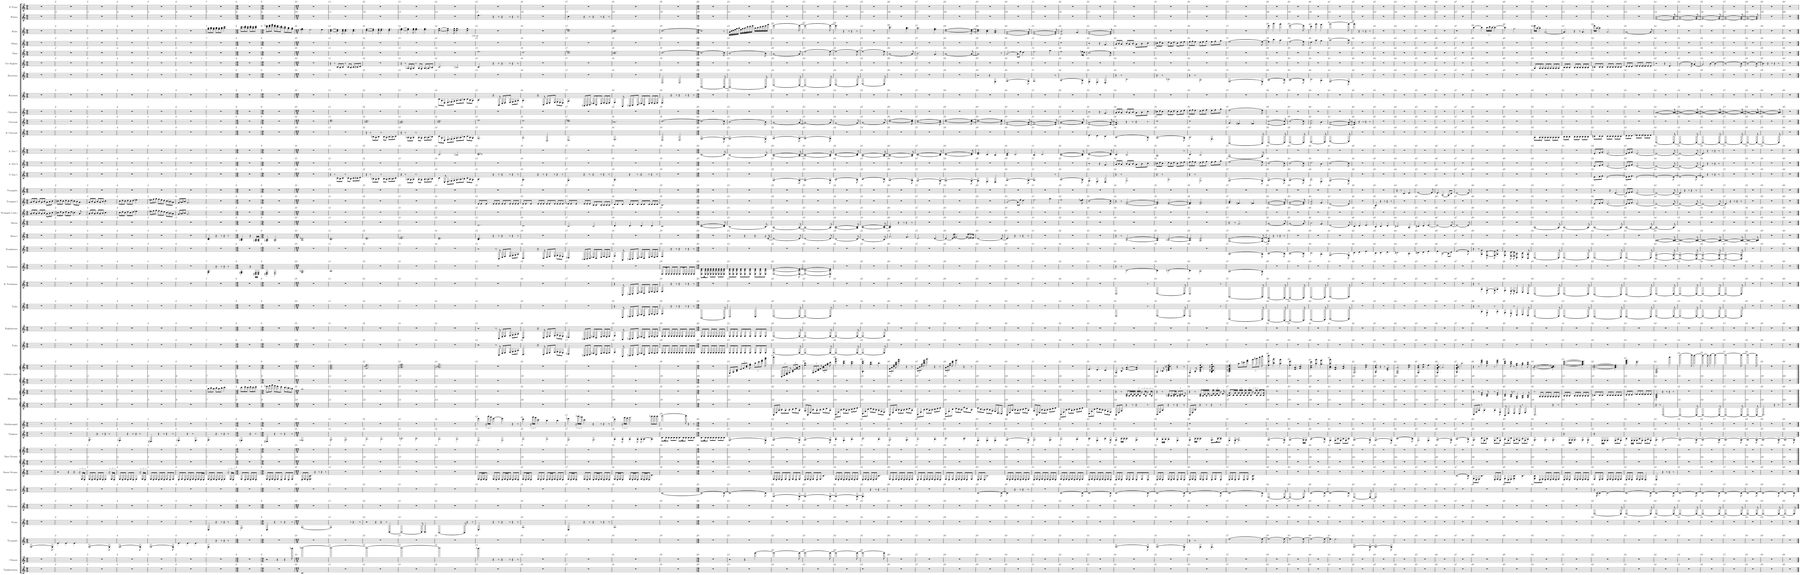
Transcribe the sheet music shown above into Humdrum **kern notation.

**kern	**kern	**kern	**kern	**kern	**kern	**kern	**kern	**kern	**kern	**kern	**kern	**kern	**kern	**kern	**kern	**kern	**kern	**kern	**kern	**kern	**kern	**kern	**kern	**kern	**kern	**kern	**kern	**kern	**kern	**kern	**kern	**kern	**kern	**kern	**kern	**kern	**kern	**kern	**kern
*part37	*part36	*part35	*part34	*part33	*part32	*part31	*part30	*part30	*part29	*part28	*part27	*part27	*part26	*part26	*part25	*part24	*part23	*part22	*part21	*part20	*part19	*part18	*part17	*part16	*part15	*part14	*part13	*part12	*part11	*part10	*part9	*part8	*part7	*part6	*part5	*part4	*part3	*part2	*part1
*staff40	*staff39	*staff38	*staff37	*staff36	*staff35	*staff34	*staff33	*staff32	*staff31	*staff30	*staff29	*staff28	*staff27	*staff26	*staff25	*staff24	*staff23	*staff22	*staff21	*staff20	*staff19	*staff18	*staff17	*staff16	*staff15	*staff14	*staff13	*staff12	*staff11	*staff10	*staff9	*staff8	*staff7	*staff6	*staff5	*staff4	*staff3	*staff2	*staff1
*I"Tambourines	*I"Chimes	*I"Triangles	*I"Piatti	*I"Tamtams	*I"Sabian 20&quot;	*I"Snare Drums	*I"Bass Drums	*	*I"Timpani	*I"Glockenspiel	*I"Marimba	*	*I"Celesta (sus)	*	*I"Tuba	*I"Euphonium	*I"Tuba	*I"B. Trombone	*I"Trombone	*I"Trombones	*I"Horn I	*I"Horns	*I"Trumpet I (alt.)	*I"Trumpet I	*I"Trumpets	*I"T. Sax 1	*I"A. Sax 2	*I"A. Sax 1	*I"B. Clarinet	*I"Clarinet	*I"Clarinets	*I"Bassoon	*I"Bassoons	*I"Cor Anglais	*I"Oboe	*I"Oboes	*I"Flute	*I"Flutes	*I"P. Flute
*	*I'Ch	*	*	*	*	*	*	*	*	*	*	*	*	*	*	*	*	*	*	*	*	*	*	*I'tpt 1	*	*	*	*	*	*	*	*	*	*	*	*	*	*	*
*clefG2	*clefG2	*clefG2	*clefG2	*clefG2	*clefG2	*clefG2	*clefG2	*clefG2	*clefG2	*clefG2	*clefG2	*clefG2	*clefG2	*clefG2	*clefG2	*clefG2	*clefG2	*clefG2	*clefG2	*clefG2	*clefG2	*clefG2	*clefG2	*clefG2	*clefG2	*clefG2	*clefG2	*clefG2	*clefG2	*clefG2	*clefG2	*clefG2	*clefG2	*clefG2	*clefG2	*clefG2	*clefG2	*clefG2	*clefG2
*k[]	*k[]	*k[]	*k[]	*k[]	*k[]	*k[]	*k[]	*k[]	*k[]	*k[]	*k[]	*k[]	*k[]	*k[]	*k[]	*k[]	*k[]	*k[]	*k[]	*k[]	*k[]	*k[]	*k[]	*k[]	*k[]	*k[]	*k[]	*k[]	*k[]	*k[]	*k[]	*k[]	*k[]	*k[]	*k[]	*k[]	*k[]	*k[]	*k[]
*M9/8	*M9/8	*M9/8	*M9/8	*M9/8	*M9/8	*M9/8	*M9/8	*M9/8	*M9/8	*M9/8	*M9/8	*M9/8	*M9/8	*M9/8	*M9/8	*M9/8	*M9/8	*M9/8	*M9/8	*M9/8	*M9/8	*M9/8	*M9/8	*M9/8	*M9/8	*M9/8	*M9/8	*M9/8	*M9/8	*M9/8	*M9/8	*M9/8	*M9/8	*M9/8	*M9/8	*M9/8	*M9/8	*M9/8	*M9/8
=1	=1	=1	=1	=1	=1	=1	=1	=1	=1	=1	=1	=1	=1	=1	=1	=1	=1	=1	=1	=1	=1	=1	=1	=1	=1	=1	=1	=1	=1	=1	=1	=1	=1	=1	=1	=1	=1	=1	=1
8%9r	8%9r	[1E	8%9r	8%9r	8%9r	8%9r	8%9r	8%9r	8%9r	8%9r	8%9r	8%9r	8%9r	8%9r	8%9r	8%9r	8%9r	8%9r	8%9r	8%9r	8%9r	8%9r	8a/L	8a/L	8%9r	8%9r	8%9r	8%9r	8%9r	8%9r	8%9r	8%9r	8%9r	8%9r	8%9r	8%9r	8%9r	8%9r	8%9r
.	.	.	.	.	.	.	.	.	.	.	.	.	.	.	.	.	.	.	.	.	.	.	8b/	8b/	.	.	.	.	.	.	.	.	.	.	.	.	.	.	.
.	.	.	.	.	.	.	.	.	.	.	.	.	.	.	.	.	.	.	.	.	.	.	8a/J	8a/J	.	.	.	.	.	.	.	.	.	.	.	.	.	.	.
.	.	.	.	.	.	.	.	.	.	.	.	.	.	.	.	.	.	.	.	.	.	.	8b/L	8b/L	.	.	.	.	.	.	.	.	.	.	.	.	.	.	.
.	.	.	.	.	.	.	.	.	.	.	.	.	.	.	.	.	.	.	.	.	.	.	8a/	8a/	.	.	.	.	.	.	.	.	.	.	.	.	.	.	.
.	.	.	.	.	.	.	.	.	.	.	.	.	.	.	.	.	.	.	.	.	.	.	8b/J	8b/J	.	.	.	.	.	.	.	.	.	.	.	.	.	.	.
.	.	.	.	.	.	.	.	.	.	.	.	.	.	.	.	.	.	.	.	.	.	.	8a\L	8a\L	.	.	.	.	.	.	.	.	.	.	.	.	.	.	.
.	.	.	.	.	.	.	.	.	.	.	.	.	.	.	.	.	.	.	.	.	.	.	8b\	8b\	.	.	.	.	.	.	.	.	.	.	.	.	.	.	.
.	.	8E\]	.	.	.	.	.	.	.	.	.	.	.	.	.	.	.	.	.	.	.	.	8cc\J	8cc\J	.	.	.	.	.	.	.	.	.	.	.	.	.	.	.
=2	=2	=2	=2	=2	=2	=2	=2	=2	=2	=2	=2	=2	=2	=2	=2	=2	=2	=2	=2	=2	=2	=2	=2	=2	=2	=2	=2	=2	=2	=2	=2	=2	=2	=2	=2	=2	=2	=2	=2
8%9r	8%9r	4.e\	8%9r	8%9r	8%9r	2r	8%9r	8%9r	8%9r	8%9r	8%9r	8%9r	8%9r	8%9r	8%9r	8%9r	8%9r	8%9r	8%9r	8%9r	8%9r	8%9r	8cc#X\L	8cc#X\L	8%9r	8%9r	8%9r	8%9r	8%9r	8%9r	8%9r	8%9r	8%9r	8%9r	8%9r	8%9r	8%9r	8%9r	8%9r
.	.	.	.	.	.	.	.	.	.	.	.	.	.	.	.	.	.	.	.	.	.	.	8dd\	8dd\	.	.	.	.	.	.	.	.	.	.	.	.	.	.	.
.	.	.	.	.	.	.	.	.	.	.	.	.	.	.	.	.	.	.	.	.	.	.	8cc#\J	8cc#\J	.	.	.	.	.	.	.	.	.	.	.	.	.	.	.
.	.	4.e\	.	.	.	.	.	.	.	.	.	.	.	.	.	.	.	.	.	.	.	.	8dd\L	8dd\L	.	.	.	.	.	.	.	.	.	.	.	.	.	.	.
.	.	.	.	.	.	4r	.	.	.	.	.	.	.	.	.	.	.	.	.	.	.	.	8cc#\	8cc#\	.	.	.	.	.	.	.	.	.	.	.	.	.	.	.
.	.	.	.	.	.	.	.	.	.	.	.	.	.	.	.	.	.	.	.	.	.	.	8dd\J	8dd\J	.	.	.	.	.	.	.	.	.	.	.	.	.	.	.
.	.	4.e\	.	.	.	4r	.	.	.	.	.	.	.	.	.	.	.	.	.	.	.	.	4ccn\	8ccn\L	.	.	.	.	.	.	.	.	.	.	.	.	.	.	.
.	.	.	.	.	.	.	.	.	.	.	.	.	.	.	.	.	.	.	.	.	.	.	.	8b\	.	.	.	.	.	.	.	.	.	.	.	.	.	.	.
.	.	.	.	.	.	24r	.	.	.	.	.	.	.	.	.	.	.	.	.	.	.	.	8a/	8a\J	.	.	.	.	.	.	.	.	.	.	.	.	.	.	.
.	.	.	.	.	.	24D/LL	.	.	.	.	.	.	.	.	.	.	.	.	.	.	.	.	.	.	.	.	.	.	.	.	.	.	.	.	.	.	.	.	.
.	.	.	.	.	.	24C/JJ	.	.	.	.	.	.	.	.	.	.	.	.	.	.	.	.	.	.	.	.	.	.	.	.	.	.	.	.	.	.	.	.	.
=3	=3	=3	=3	=3	=3	=3	=3	=3	=3	=3	=3	=3	=3	=3	=3	=3	=3	=3	=3	=3	=3	=3	=3	=3	=3	=3	=3	=3	=3	=3	=3	=3	=3	=3	=3	=3	=3	=3	=3
8%9r	8%9r	[1E	8%9r	8%9r	8%9r	8D/L	8%9r	8%9r	4.F\	8%9r	8%9r	8%9r	8%9r	8%9r	8%9r	8%9r	8%9r	8%9r	8%9r	8%9r	8%9r	8%9r	8a/L	8a/L	8%9r	8%9r	8%9r	8%9r	8%9r	8%9r	8%9r	8%9r	8%9r	8%9r	8%9r	8%9r	8%9r	8%9r	8%9r
.	.	.	.	.	.	8C/	.	.	.	.	.	.	.	.	.	.	.	.	.	.	.	.	8b/	8b/	.	.	.	.	.	.	.	.	.	.	.	.	.	.	.
.	.	.	.	.	.	8D/J	.	.	.	.	.	.	.	.	.	.	.	.	.	.	.	.	8a/J	8a/J	.	.	.	.	.	.	.	.	.	.	.	.	.	.	.
.	.	.	.	.	.	8C/L	.	.	4r	.	.	.	.	.	.	.	.	.	.	.	.	.	8b/L	8b/L	.	.	.	.	.	.	.	.	.	.	.	.	.	.	.
.	.	.	.	.	.	8D/	.	.	.	.	.	.	.	.	.	.	.	.	.	.	.	.	8a/	8a/	.	.	.	.	.	.	.	.	.	.	.	.	.	.	.
.	.	.	.	.	.	8C/J	.	.	8r	.	.	.	.	.	.	.	.	.	.	.	.	.	8b/J	8b/J	.	.	.	.	.	.	.	.	.	.	.	.	.	.	.
.	.	.	.	.	.	4D\	.	.	4r	.	.	.	.	.	.	.	.	.	.	.	.	.	4.cc\	4.cc\	.	.	.	.	.	.	.	.	.	.	.	.	.	.	.
.	.	8E\]	.	.	.	24r	.	.	8r	.	.	.	.	.	.	.	.	.	.	.	.	.	.	.	.	.	.	.	.	.	.	.	.	.	.	.	.	.	.
.	.	.	.	.	.	24D/LL	.	.	.	.	.	.	.	.	.	.	.	.	.	.	.	.	.	.	.	.	.	.	.	.	.	.	.	.	.	.	.	.	.
.	.	.	.	.	.	24C/JJ	.	.	.	.	.	.	.	.	.	.	.	.	.	.	.	.	.	.	.	.	.	.	.	.	.	.	.	.	.	.	.	.	.
=4	=4	=4	=4	=4	=4	=4	=4	=4	=4	=4	=4	=4	=4	=4	=4	=4	=4	=4	=4	=4	=4	=4	=4	=4	=4	=4	=4	=4	=4	=4	=4	=4	=4	=4	=4	=4	=4	=4	=4
8%9r	8%9r	[1E	8%9r	8%9r	8%9r	8D/L	8%9r	8%9r	4.E-X\	8%9r	8%9r	8%9r	8%9r	8%9r	8%9r	8%9r	8%9r	8%9r	8%9r	8%9r	8%9r	8%9r	8cc\L	8cc\L	8%9r	8%9r	8%9r	8%9r	8%9r	8%9r	8%9r	8%9r	8%9r	8%9r	8%9r	8%9r	8%9r	8%9r	8%9r
.	.	.	.	.	.	8C/	.	.	.	.	.	.	.	.	.	.	.	.	.	.	.	.	8dd\	8dd\	.	.	.	.	.	.	.	.	.	.	.	.	.	.	.
.	.	.	.	.	.	8D/J	.	.	.	.	.	.	.	.	.	.	.	.	.	.	.	.	8cc\J	8cc\J	.	.	.	.	.	.	.	.	.	.	.	.	.	.	.
.	.	.	.	.	.	8C/L	.	.	4r	.	.	.	.	.	.	.	.	.	.	.	.	.	8dd\L	8dd\L	.	.	.	.	.	.	.	.	.	.	.	.	.	.	.
.	.	.	.	.	.	8D/	.	.	.	.	.	.	.	.	.	.	.	.	.	.	.	.	8cc\	8cc\	.	.	.	.	.	.	.	.	.	.	.	.	.	.	.
.	.	.	.	.	.	8C/J	.	.	8r	.	.	.	.	.	.	.	.	.	.	.	.	.	8dd\J	8dd\J	.	.	.	.	.	.	.	.	.	.	.	.	.	.	.
.	.	.	.	.	.	4D\	.	.	4r	.	.	.	.	.	.	.	.	.	.	.	.	.	4.ee-X\	4.ee-X\	.	.	.	.	.	.	.	.	.	.	.	.	.	.	.
.	.	8E\]	.	.	.	24r	.	.	8r	.	.	.	.	.	.	.	.	.	.	.	.	.	.	.	.	.	.	.	.	.	.	.	.	.	.	.	.	.	.
.	.	.	.	.	.	24D/LL	.	.	.	.	.	.	.	.	.	.	.	.	.	.	.	.	.	.	.	.	.	.	.	.	.	.	.	.	.	.	.	.	.
.	.	.	.	.	.	24C/JJ	.	.	.	.	.	.	.	.	.	.	.	.	.	.	.	.	.	.	.	.	.	.	.	.	.	.	.	.	.	.	.	.	.
=5	=5	=5	=5	=5	=5	=5	=5	=5	=5	=5	=5	=5	=5	=5	=5	=5	=5	=5	=5	=5	=5	=5	=5	=5	=5	=5	=5	=5	=5	=5	=5	=5	=5	=5	=5	=5	=5	=5	=5
8%9r	8%9r	[1E	8%9r	8%9r	8%9r	8D/L	8%9r	8%9r	4.C#X/	8%9r	8%9r	8%9r	8%9r	8%9r	8%9r	8%9r	8%9r	8%9r	8%9r	8%9r	8%9r	8%9r	8ee-X\L	8ee-X\L	8%9r	8%9r	8%9r	8%9r	8%9r	8%9r	8%9r	8%9r	8%9r	8%9r	8%9r	8%9r	8%9r	8%9r	8%9r
.	.	.	.	.	.	8C/	.	.	.	.	.	.	.	.	.	.	.	.	.	.	.	.	8ff\	8ff\	.	.	.	.	.	.	.	.	.	.	.	.	.	.	.
.	.	.	.	.	.	8D/J	.	.	.	.	.	.	.	.	.	.	.	.	.	.	.	.	8gg\J	8gg\J	.	.	.	.	.	.	.	.	.	.	.	.	.	.	.
.	.	.	.	.	.	8C/L	.	.	4r	.	.	.	.	.	.	.	.	.	.	.	.	.	8ff\L	8ff\L	.	.	.	.	.	.	.	.	.	.	.	.	.	.	.
.	.	.	.	.	.	8D/	.	.	.	.	.	.	.	.	.	.	.	.	.	.	.	.	8ee-\	8ee-\	.	.	.	.	.	.	.	.	.	.	.	.	.	.	.
.	.	.	.	.	.	8C/J	.	.	8r	.	.	.	.	.	.	.	.	.	.	.	.	.	8dd\J	8dd\J	.	.	.	.	.	.	.	.	.	.	.	.	.	.	.
.	.	.	.	.	.	8D/L	.	.	4r	.	.	.	.	.	.	.	.	.	.	.	.	.	8cc\L	8cc\L	.	.	.	.	.	.	.	.	.	.	.	.	.	.	.
.	.	.	.	.	.	8C/	.	.	.	.	.	.	.	.	.	.	.	.	.	.	.	.	8b-X\	8b-X\	.	.	.	.	.	.	.	.	.	.	.	.	.	.	.
.	.	8E\]	.	.	.	8D/J	.	.	8r	.	.	.	.	.	.	.	.	.	.	.	.	.	8a-X\J	8a-X\J	.	.	.	.	.	.	.	.	.	.	.	.	.	.	.
=6	=6	=6	=6	=6	=6	=6	=6	=6	=6	=6	=6	=6	=6	=6	=6	=6	=6	=6	=6	=6	=6	=6	=6	=6	=6	=6	=6	=6	=6	=6	=6	=6	=6	=6	=6	=6	=6	=6	=6
8%9r	8%9r	4.e\	8%9r	8%9r	8%9r	8C/L	8%9r	8%9r	4.E-X\	8%9r	8%9r	8%9r	8%9r	8%9r	8%9r	8%9r	8%9r	8%9r	8%9r	8%9r	8%9r	8%9r	8g/L	8g/L	8%9r	8%9r	8%9r	8%9r	8%9r	8%9r	8%9r	8%9r	8%9r	8%9r	8%9r	8%9r	8%9r	8%9r	8%9r
.	.	.	.	.	.	8D/	.	.	.	.	.	.	.	.	.	.	.	.	.	.	.	.	8a-X/	8a-X/	.	.	.	.	.	.	.	.	.	.	.	.	.	.	.
.	.	.	.	.	.	8C/J	.	.	.	.	.	.	.	.	.	.	.	.	.	.	.	.	8b-X/J	8b-X/J	.	.	.	.	.	.	.	.	.	.	.	.	.	.	.
.	.	4.e\	.	.	.	8D/L	.	.	4r	.	.	.	.	.	.	.	.	.	.	.	.	.	2.g/	2.g/	.	.	.	.	.	.	.	.	.	.	.	.	.	.	.
.	.	.	.	.	.	8C/	.	.	.	.	.	.	.	.	.	.	.	.	.	.	.	.	.	.	.	.	.	.	.	.	.	.	.	.	.	.	.	.	.
.	.	.	.	.	.	8D/J	.	.	8r	.	.	.	.	.	.	.	.	.	.	.	.	.	.	.	.	.	.	.	.	.	.	.	.	.	.	.	.	.	.
.	.	4.e\	.	.	.	8C/L	.	.	4.E-\	.	.	.	.	.	.	.	.	.	.	.	.	.	.	.	.	.	.	.	.	.	.	.	.	.	.	.	.	.	.
.	.	.	.	.	.	8D/	.	.	.	.	.	.	.	.	.	.	.	.	.	.	.	.	.	.	.	.	.	.	.	.	.	.	.	.	.	.	.	.	.
.	.	.	.	.	.	16C/L	.	.	.	.	.	.	.	.	.	.	.	.	.	.	.	.	.	.	.	.	.	.	.	.	.	.	.	.	.	.	.	.	.
.	.	.	.	.	.	16C/JJ	.	.	.	.	.	.	.	.	.	.	.	.	.	.	.	.	.	.	.	.	.	.	.	.	.	.	.	.	.	.	.	.	.
=7	=7	=7	=7	=7	=7	=7	=7	=7	=7	=7	=7	=7	=7	=7	=7	=7	=7	=7	=7	=7	=7	=7	=7	=7	=7	=7	=7	=7	=7	=7	=7	=7	=7	=7	=7	=7	=7	=7	=7
8%9r	8%9r	4.E\	4.C/	8%9r	8%9r	8D/L	8%9r	8%9r	4.F\	8%9r	8%9r	8aa\L	8%9r	8%9r	8%9r	8%9r	8%9r	8%9r	4.F\ 4.A\	8%9r	4.c/ 4.e/	8%9r	8%9r	8%9r	8%9r	8%9r	8%9r	8%9r	8%9r	8%9r	8%9r	8%9r	8%9r	8%9r	8%9r	8%9r	8ff\ 8aa\L	8%9r	8%9r
.	.	.	.	.	.	8C/	.	.	.	.	.	8bb\	.	.	.	.	.	.	.	.	.	.	.	.	.	.	.	.	.	.	.	.	.	.	.	.	8gg\ 8bb\	.	.
.	.	.	.	.	.	8D/J	.	.	.	.	.	8aa\J	.	.	.	.	.	.	.	.	.	.	.	.	.	.	.	.	.	.	.	.	.	.	.	.	8ff\ 8aa\J	.	.
.	.	4r	4r	.	.	8C/L	.	.	4r	.	.	8bb\L	.	.	.	.	.	.	4r	.	4r	.	.	.	.	.	.	.	.	.	.	.	.	.	.	.	8gg\ 8bb\L	.	.
.	.	.	.	.	.	8D/	.	.	.	.	.	8aa\	.	.	.	.	.	.	.	.	.	.	.	.	.	.	.	.	.	.	.	.	.	.	.	.	8ff\ 8aa\	.	.
.	.	8r	8r	.	.	8C/J	.	.	8r	.	.	8bb\J	.	.	.	.	.	.	8r	.	8r	.	.	.	.	.	.	.	.	.	.	.	.	.	.	.	8gg\ 8bb\J	.	.
.	.	4r	4r	.	.	4D\	.	.	4r	.	.	4.ccc\	.	.	.	.	.	.	4r	.	4r	.	.	.	.	.	.	.	.	.	.	.	.	.	.	.	4.aa\ 4.ccc\	.	.
.	.	8r	8r	.	.	24r	.	.	8r	.	.	.	.	.	.	.	.	.	8r	.	8r	.	.	.	.	.	.	.	.	.	.	.	.	.	.	.	.	.	.
.	.	.	.	.	.	24D/LL	.	.	.	.	.	.	.	.	.	.	.	.	.	.	.	.	.	.	.	.	.	.	.	.	.	.	.	.	.	.	.	.	.
.	.	.	.	.	.	24C/JJ	.	.	.	.	.	.	.	.	.	.	.	.	.	.	.	.	.	.	.	.	.	.	.	.	.	.	.	.	.	.	.	.	.
=8	=8	=8	=8	=8	=8	=8	=8	=8	=8	=8	=8	=8	=8	=8	=8	=8	=8	=8	=8	=8	=8	=8	=8	=8	=8	=8	=8	=8	=8	=8	=8	=8	=8	=8	=8	=8	=8	=8	=8
*M6/8	*M6/8	*M6/8	*M6/8	*M6/8	*M6/8	*M6/8	*M6/8	*M6/8	*M6/8	*M6/8	*M6/8	*M6/8	*M6/8	*M6/8	*M6/8	*M6/8	*M6/8	*M6/8	*M6/8	*M6/8	*M6/8	*M6/8	*M6/8	*M6/8	*M6/8	*M6/8	*M6/8	*M6/8	*M6/8	*M6/8	*M6/8	*M6/8	*M6/8	*M6/8	*M6/8	*M6/8	*M6/8	*M6/8	*M6/8
2.r	2.r	2.r	2.F\	2.r	2.r	8D/L	2.r	2.r	4.E-X\	2.r	2.r	8ccc\L	2.r	2.r	2.r	2.r	2.r	2.r	4.E-X\ 4.G\	2.r	4.B-X/ 4.d/	2.r	2.r	2.r	2.r	2.r	2.r	2.r	2.r	2.r	2.r	2.r	2.r	2.r	2.r	2.r	8aa\ 8ccc\L	2.r	2.r
.	.	.	.	.	.	8C/	.	.	.	.	.	8ddd\	.	.	.	.	.	.	.	.	.	.	.	.	.	.	.	.	.	.	.	.	.	.	.	.	8bb-X\ 8ddd\	.	.
.	.	.	.	.	.	8D/J	.	.	.	.	.	8ccc\J	.	.	.	.	.	.	.	.	.	.	.	.	.	.	.	.	.	.	.	.	.	.	.	.	8aa\ 8ccc\J	.	.
.	.	.	.	.	.	8C/L	.	.	4r	.	.	8ddd\L	.	.	.	.	.	.	4r	.	4r	.	.	.	.	.	.	.	.	.	.	.	.	.	.	.	8bb-\ 8ddd\L	.	.
.	.	.	.	.	.	8D/	.	.	.	.	.	8ccc\	.	.	.	.	.	.	.	.	.	.	.	.	.	.	.	.	.	.	.	.	.	.	.	.	8aa\ 8ccc\	.	.
.	.	.	.	.	.	8C/J	.	.	8r	.	.	8ddd\J	.	.	.	.	.	.	16C#X\ 16F\LL	.	16A-X/ 16c/LL	.	.	.	.	.	.	.	.	.	.	.	.	.	.	.	8bb-\ 8ddd\J	.	.
.	.	.	.	.	.	.	.	.	.	.	.	.	.	.	.	.	.	.	16C#\ 16F\JJ	.	16A-/ 16c/JJ	.	.	.	.	.	.	.	.	.	.	.	.	.	.	.	.	.	.
=9	=9	=9	=9	=9	=9	=9	=9	=9	=9	=9	=9	=9	=9	=9	=9	=9	=9	=9	=9	=9	=9	=9	=9	=9	=9	=9	=9	=9	=9	=9	=9	=9	=9	=9	=9	=9	=9	=9	=9
*M9/8	*M9/8	*M9/8	*M9/8	*M9/8	*M9/8	*M9/8	*M9/8	*M9/8	*M9/8	*M9/8	*M9/8	*M9/8	*M9/8	*M9/8	*M9/8	*M9/8	*M9/8	*M9/8	*M9/8	*M9/8	*M9/8	*M9/8	*M9/8	*M9/8	*M9/8	*M9/8	*M9/8	*M9/8	*M9/8	*M9/8	*M9/8	*M9/8	*M9/8	*M9/8	*M9/8	*M9/8	*M9/8	*M9/8	*M9/8
8%9r	2r	8%9r	4.C/	8%9r	8%9r	8D/L	8%9r	8%9r	4.C#X/	8%9r	8%9r	8eee-X\L	8%9r	8%9r	8%9r	8%9r	8%9r	8%9r	4.C#X\ 4.F\	8%9r	4.A-X/ 4.c/	8%9r	8%9r	8%9r	8%9r	8%9r	8%9r	8%9r	8%9r	8%9r	8%9r	8%9r	8%9r	8%9r	8%9r	8%9r	8ccc\ 8eee-X\L	8%9r	8%9r
.	.	.	.	.	.	8C/	.	.	.	.	.	8fff\	.	.	.	.	.	.	.	.	.	.	.	.	.	.	.	.	.	.	.	.	.	.	.	.	8ddd\ 8fff\	.	.
.	.	.	.	.	.	8D/J	.	.	.	.	.	8ggg\J	.	.	.	.	.	.	.	.	.	.	.	.	.	.	.	.	.	.	.	.	.	.	.	.	8eee-\ 8ggg\J	.	.
.	.	.	4r	.	.	8C/L	.	.	4r	.	.	8fff\L	.	.	.	.	.	.	2.C#\ 2.F\	.	2.A-/ 2.c/	.	.	.	.	.	.	.	.	.	.	.	.	.	.	.	8ddd\ 8fff\L	.	.
.	4r	.	.	.	.	8D/	.	.	.	.	.	8eee-\	.	.	.	.	.	.	.	.	.	.	.	.	.	.	.	.	.	.	.	.	.	.	.	.	8ccc\ 8eee-\	.	.
.	.	.	8r	.	.	8C/J	.	.	8r	.	.	8ddd\J	.	.	.	.	.	.	.	.	.	.	.	.	.	.	.	.	.	.	.	.	.	.	.	.	8bb-X\ 8ddd\J	.	.
.	4r	.	4r	.	.	8D/L	.	.	4r	.	.	8ccc\L	.	.	.	.	.	.	.	.	.	.	.	.	.	.	.	.	.	.	.	.	.	.	.	.	8aa-X\ 8ccc\L	.	.
.	.	.	.	.	.	8C/	.	.	.	.	.	8bb-X\	.	.	.	.	.	.	.	.	.	.	.	.	.	.	.	.	.	.	.	.	.	.	.	.	8gg\ 8bb-\	.	.
.	8aaaa-X\	.	8r	.	.	8D/J	.	.	8r	.	.	8aa-X\J	.	.	.	.	.	.	.	.	.	.	.	.	.	.	.	.	.	.	.	.	.	.	.	.	8ff\ 8aa-\J	.	.
=10	=10	=10	=10	=10	=10	=10	=10	=10	=10	=10	=10	=10	=10	=10	=10	=10	=10	=10	=10	=10	=10	=10	=10	=10	=10	=10	=10	=10	=10	=10	=10	=10	=10	=10	=10	=10	=10	=10	=10
*M12/8	*M12/8	*M12/8	*M12/8	*M12/8	*M12/8	*M12/8	*M12/8	*M12/8	*M12/8	*M12/8	*M12/8	*M12/8	*M12/8	*M12/8	*M12/8	*M12/8	*M12/8	*M12/8	*M12/8	*M12/8	*M12/8	*M12/8	*M12/8	*M12/8	*M12/8	*M12/8	*M12/8	*M12/8	*M12/8	*M12/8	*M12/8	*M12/8	*M12/8	*M12/8	*M12/8	*M12/8	*M12/8	*M12/8	*M12/8
1.c	[1.bbbb-X	1.r	[1.G	1.r	1.r	8C/L	1.r	1.r	1.E-X	1.r	1.r	1.gg	1.r	1.r	1.r	1.r	1.r	1.r	1.F 1.A-X	1.r	1.B 1.e-X	1.r	1.r	1.r	1.r	1.r	1.r	1.r	1.r	1.r	1.r	1.r	1.r	1.r	1.r	1.r	4.ee-X\ 4.gg\	1.r	1.r
.	.	.	.	.	.	8D/	.	.	.	.	.	.	.	.	.	.	.	.	.	.	.	.	.	.	.	.	.	.	.	.	.	.	.	.	.	.	.	.	.
.	.	.	.	.	.	8C/J	.	.	.	.	.	.	.	.	.	.	.	.	.	.	.	.	.	.	.	.	.	.	.	.	.	.	.	.	.	.	.	.	.
.	.	.	.	.	.	4.D\ 4.c\	.	.	.	.	.	.	.	.	.	.	.	.	.	.	.	.	.	.	.	.	.	.	.	.	.	.	.	.	.	.	2.ee-\	.	.
.	.	.	.	.	.	4r	.	.	.	.	.	.	.	.	.	.	.	.	.	.	.	.	.	.	.	.	.	.	.	.	.	.	.	.	.	.	.	.	.
.	.	.	.	.	.	8r	.	.	.	.	.	.	.	.	.	.	.	.	.	.	.	.	.	.	.	.	.	.	.	.	.	.	.	.	.	.	.	.	.
.	.	.	.	.	.	4r	.	.	.	.	.	.	.	.	.	.	.	.	.	.	.	.	.	.	.	.	.	.	.	.	.	.	.	.	.	.	4.ee-\	.	.
.	.	.	.	.	.	8r	.	.	.	.	.	.	.	.	.	.	.	.	.	.	.	.	.	.	.	.	.	.	.	.	.	.	.	.	.	.	.	.	.
=11	=11	=11	=11	=11	=11	=11	=11	=11	=11	=11	=11	=11	=11	=11	=11	=11	=11	=11	=11	=11	=11	=11	=11	=11	=11	=11	=11	=11	=11	=11	=11	=11	=11	=11	=11	=11	=11	=11	=11
1.r	1.bbbb-_	1.r	1G]	1.r	1.r	1.r	1.r	1.r	2.F\	1.r	1.r	1.r	1.r	1.f 1.a 1.cc 1.ee	1.r	1.r	1.r	1.r	1.A	1.r	1.c 1.e	1.r	1.r	1.r	1.r	4r	1.r	1.r	1.r	1.cc 1.ee	1.r	1.r	1.r	4r	1.r	1.r	[4.cc\ [4.ee\	1.r	1.r
.	.	.	.	.	.	.	.	.	.	.	.	.	.	.	.	.	.	.	.	.	.	.	.	.	.	8r	.	.	.	.	.	.	.	8r	.	.	.	.	.
.	.	.	.	.	.	.	.	.	.	.	.	.	.	.	.	.	.	.	.	.	.	.	.	.	.	8c'\L	.	.	.	.	.	.	.	8c/L	.	.	4cc\] 4ee\]	.	.
.	.	.	.	.	.	.	.	.	.	.	.	.	.	.	.	.	.	.	.	.	.	.	.	.	.	8B'\	.	.	.	.	.	.	.	8B/	.	.	.	.	.
.	.	.	.	.	.	.	.	.	.	.	.	.	.	.	.	.	.	.	.	.	.	.	.	.	.	8c'\J	.	.	.	.	.	.	.	8c/J	.	.	8cc\ 8ee\	.	.
.	.	.	.	.	.	.	.	.	2.F\	.	.	.	.	.	.	.	.	.	.	.	.	.	.	.	.	8r	.	.	.	.	.	.	.	8r	.	.	4.cc\ 4.ee\	.	.
.	.	.	.	.	.	.	.	.	.	.	.	.	.	.	.	.	.	.	.	.	.	.	.	.	.	8c'\L	.	.	.	.	.	.	.	8c/L	.	.	.	.	.
.	.	.	8r	.	.	.	.	.	.	.	.	.	.	.	.	.	.	.	.	.	.	.	.	.	.	8B'\J	.	.	.	.	.	.	.	8B/J	.	.	.	.	.
.	.	.	4r	.	.	.	.	.	.	.	.	.	.	.	.	.	.	.	.	.	.	.	.	.	.	8c'\L	.	.	.	.	.	.	.	8c/L	.	.	4.cc\ 4.ee\	.	.
.	.	.	.	.	.	.	.	.	.	.	.	.	.	.	.	.	.	.	.	.	.	.	.	.	.	8c#X'\	.	.	.	.	.	.	.	8c#X/	.	.	.	.	.
.	.	.	8r	.	.	.	.	.	.	.	.	.	.	.	.	.	.	.	.	.	.	.	.	.	.	8d'\J	.	.	.	.	.	.	.	8d/J	.	.	.	.	.
=12	=12	=12	=12	=12	=12	=12	=12	=12	=12	=12	=12	=12	=12	=12	=12	=12	=12	=12	=12	=12	=12	=12	=12	=12	=12	=12	=12	=12	=12	=12	=12	=12	=12	=12	=12	=12	=12	=12	=12
1.r	1.bbbb-_	1.r	2r	1.r	1.r	1.r	1.r	1.r	2.G\	1.r	1.r	1.r	1.r	1.g 1.cc 1.dd 1.ff	1.r	1.r	1.r	1.r	1.r	1.r	1.d 1.f	1.r	1.r	1.r	1.r	4r	1.r	1.r	4r	1.b-X 1.dd	1.r	1.r	1.r	1.r	1.r	1.r	[4.dd\ [4.ff\	1.r	1.r
.	.	.	.	.	.	.	.	.	.	.	.	.	.	.	.	.	.	.	.	.	.	.	.	.	.	8r	.	.	8r	.	.	.	.	.	.	.	.	.	.
.	.	.	.	.	.	.	.	.	.	.	.	.	.	.	.	.	.	.	.	.	.	.	.	.	.	8B-X'\L	.	.	8B-X\L	.	.	.	.	.	.	.	4dd\] 4ff\]	.	.
.	.	.	4r	.	.	.	.	.	.	.	.	.	.	.	.	.	.	.	.	.	.	.	.	.	.	8A'\	.	.	8A\	.	.	.	.	.	.	.	.	.	.
.	.	.	.	.	.	.	.	.	.	.	.	.	.	.	.	.	.	.	.	.	.	.	.	.	.	8B-'\J	.	.	8B-\J	.	.	.	.	.	.	.	8dd\ 8ff\	.	.
.	.	.	4r	.	.	.	.	.	2.G\	.	.	.	.	.	.	.	.	.	.	.	.	.	.	.	.	8r	.	.	8r	.	.	.	.	.	.	.	4.dd\ 4.ff\	.	.
.	.	.	.	.	.	.	.	.	.	.	.	.	.	.	.	.	.	.	.	.	.	.	.	.	.	8B-'\L	.	.	8B-\L	.	.	.	.	.	.	.	.	.	.
.	.	.	8r	.	.	.	.	.	.	.	.	.	.	.	.	.	.	.	.	.	.	.	.	.	.	8A'\J	.	.	8A\J	.	.	.	.	.	.	.	.	.	.
.	.	.	[4.FF/	.	.	.	.	.	.	.	.	.	.	.	.	.	.	.	.	.	.	.	.	.	.	8B-'\L	.	.	8B-\L	.	.	.	.	.	.	.	4.dd\ 4.ff\	.	.
.	.	.	.	.	.	.	.	.	.	.	.	.	.	.	.	.	.	.	.	.	.	.	.	.	.	8Bn'\	.	.	8Bn\	.	.	.	.	.	.	.	.	.	.
.	.	.	.	.	.	.	.	.	.	.	.	.	.	.	.	.	.	.	.	.	.	.	.	.	.	8c'\J	.	.	8c\J	.	.	.	.	.	.	.	.	.	.
=13	=13	=13	=13	=13	=13	=13	=13	=13	=13	=13	=13	=13	=13	=13	=13	=13	=13	=13	=13	=13	=13	=13	=13	=13	=13	=13	=13	=13	=13	=13	=13	=13	=13	=13	=13	=13	=13	=13	=13
1.r	1.bbbb-_	1.r	1FF_	1.r	1.r	1.r	1.r	1.r	2.A-X\	1.r	1.r	1.r	1.r	1.a-X 1.cc 1.ee-X 1.gg	1.r	1.r	1.r	1.r	1.r	1.r	1.e-X 1.g	1.r	1.r	1.r	1.r	4r	1.r	1.r	4r	1.a-X 1.cc	1.r	1.r	1.r	4r	1.r	1.r	[4.ee-X\ [4.gg\	1.r	1.r
.	.	.	.	.	.	.	.	.	.	.	.	.	.	.	.	.	.	.	.	.	.	.	.	.	.	8r	.	.	8r	.	.	.	.	8r	.	.	.	.	.
.	.	.	.	.	.	.	.	.	.	.	.	.	.	.	.	.	.	.	.	.	.	.	.	.	.	8A-X'\L	.	.	8A-X\L	.	.	.	.	8A-X/L	.	.	4ee-\] 4gg\]	.	.
.	.	.	.	.	.	.	.	.	.	.	.	.	.	.	.	.	.	.	.	.	.	.	.	.	.	8G'\	.	.	8G\	.	.	.	.	8G/	.	.	.	.	.
.	.	.	.	.	.	.	.	.	.	.	.	.	.	.	.	.	.	.	.	.	.	.	.	.	.	8A-'\J	.	.	8A-\J	.	.	.	.	8A-/J	.	.	8ee-\ 8gg\	.	.
.	.	.	.	.	.	.	.	.	2.A-\	.	.	.	.	.	.	.	.	.	.	.	.	.	.	.	.	8r	.	.	8r	.	.	.	.	8r	.	.	4.ee-\ 4.gg\	.	.
.	.	.	.	.	.	.	.	.	.	.	.	.	.	.	.	.	.	.	.	.	.	.	.	.	.	8A-'\L	.	.	8A-\L	.	.	.	.	8A-/L	.	.	.	.	.
.	.	.	8FF/]	.	.	.	.	.	.	.	.	.	.	.	.	.	.	.	.	.	.	.	.	.	.	8G'\J	.	.	8G\J	.	.	.	.	8G/J	.	.	.	.	.
.	.	.	4.FF/	.	.	.	.	.	.	.	.	.	.	.	.	.	.	.	.	.	.	.	.	.	.	8A-'\L	.	.	8A-\L	.	.	.	.	8A-/L	.	.	4.ee-\ 4.gg\	.	.
.	.	.	.	.	.	.	.	.	.	.	.	.	.	.	.	.	.	.	.	.	.	.	.	.	.	8An'\	.	.	8An\	.	.	.	.	8An/	.	.	.	.	.
.	.	.	.	.	.	.	.	.	.	.	.	.	.	.	.	.	.	.	.	.	.	.	.	.	.	8B-X'\J	.	.	8B-X\J	.	.	.	.	8B-X/J	.	.	.	.	.
=14	=14	=14	=14	=14	=14	=14	=14	=14	=14	=14	=14	=14	=14	=14	=14	=14	=14	=14	=14	=14	=14	=14	=14	=14	=14	=14	=14	=14	=14	=14	=14	=14	=14	=14	=14	=14	=14	=14	=14
*	*	*	*	*	*	*	*	*	*	*	*	*	*	*	*	*	*	*	*	*	*	*	*	*	*	*	*	*	*	*	*	*	*	*	*	*	*^	*	*
1.r	1.bbbb-]	1.r	[1EE	1.r	1.r	1.r	1.r	1.r	2.G\	1.r	1.r	1.r	1.r	1.a-X 1.cc 1.dd 1.gg	1.r	1.r	1.r	1.r	1.r	1.r	1.d 1.f	1.r	1.r	1.r	1.r	4c\	1.r	2.c/	8c\L	1.b-X 1.dd	1.r	8c\L	1.r	2.c/	1.r	1.r	[4.dd\ [4.gg\	1ryy	1.r	1.r
.	.	.	.	.	.	.	.	.	.	.	.	.	.	.	.	.	.	.	.	.	.	.	.	.	.	.	.	.	8G\	.	.	8G\	.	.	.	.	.	.	.	.
.	.	.	.	.	.	.	.	.	.	.	.	.	.	.	.	.	.	.	.	.	.	.	.	.	.	8C'/	.	.	8C\J	.	.	8C\J	.	.	.	.	.	.	.	.
.	.	.	.	.	.	.	.	.	.	.	.	.	.	.	.	.	.	.	.	.	.	.	.	.	.	8D'\L	.	.	8D\L	.	.	8D\L	.	.	.	.	4dd\] 4gg\]	.	.	.
.	.	.	.	.	.	.	.	.	.	.	.	.	.	.	.	.	.	.	.	.	.	.	.	.	.	8E-X'\	.	.	8E-X\	.	.	8E-X\	.	.	.	.	.	.	.	.
.	.	.	.	.	.	.	.	.	.	.	.	.	.	.	.	.	.	.	.	.	.	.	.	.	.	8F'\J	.	.	8F\J	.	.	8F\J	.	.	.	.	8dd\ 8gg\	.	.	.
.	.	.	.	.	.	.	.	.	2.G\	.	.	.	.	.	.	.	.	.	.	.	.	.	.	.	.	8G'\L	.	2.B-X/	8G\L	.	.	8G\L	.	2.B-X/	.	.	4.dd\ 4.gg\	.	.	.
.	.	.	.	.	.	.	.	.	.	.	.	.	.	.	.	.	.	.	.	.	.	.	.	.	.	8A-X'\	.	.	8A-X\	.	.	8A-X\	.	.	.	.	.	.	.	.
.	.	.	8EE/]	.	.	.	.	.	.	.	.	.	.	.	.	.	.	.	.	.	.	.	.	.	.	8B-X'\J	.	.	8B-X\J	.	.	8B-X\J	.	.	.	.	.	4.ryy	.	.
.	.	.	4r	.	.	.	.	.	.	.	.	.	.	.	.	.	.	.	.	.	.	.	.	.	.	8c'\L	.	.	8c\L	.	.	8c\L	.	.	.	.	4.dd\ 4.gg\	.	.	.
.	.	.	.	.	.	.	.	.	.	.	.	.	.	.	.	.	.	.	.	.	.	.	.	.	.	8A-'\	.	.	8A-\	.	.	8A-\	.	.	.	.	.	.	.	.
!	!	!	!	!	!	!	!	!	!	!	!	!	!	!	!	!	!	!	!	!	!	!	!	!	!	!	!	!	!	!	!	!	!	!	!	!	!	!LO:TX:b:t=CTrill	!	!
.	.	.	8r	.	.	.	.	.	.	.	.	.	.	.	.	.	.	.	.	.	.	.	.	.	.	8G'\J	.	.	8G\J	.	.	8G\J	.	.	.	.	.	8ryy	.	.
*	*	*	*	*	*	*	*	*	*	*	*	*	*	*	*	*	*	*	*	*	*	*	*	*	*	*	*	*	*	*	*	*	*	*	*	*	*v	*v	*	*
=15	=15	=15	=15	=15	=15	=15	=15	=15	=15	=15	=15	=15	=15	=15	=15	=15	=15	=15	=15	=15	=15	=15	=15	=15	=15	=15	=15	=15	=15	=15	=15	=15	=15	=15	=15	=15	=15	=15	=15
1.r	4.aaaa-X\	1.r	4.C/	1.r	1.r	8D/L	1.r	1.r	2.E\	4eee\	1.r	1.r	1.r	1.r	2r	2r	1.r	1.r	1.r	2r	4.c/ 4.e/	1.e	1.r	8e/L	1.r	4.A'\	1.r	1.c 1.e	1.F	1.ee	1.r	4.A\	1.r	4.c/	1.ee	1.r	1.r	4.ee\	1.r
.	.	.	.	.	.	16C/L	.	.	.	.	.	.	.	.	.	.	.	.	.	.	.	.	.	8e/	.	.	.	.	.	.	.	.	.	.	.	.	.	.	.
.	.	.	.	.	.	16D/J	.	.	.	.	.	.	.	.	.	.	.	.	.	.	.	.	.	.	.	.	.	.	.	.	.	.	.	.	.	.	.	.	.
.	.	.	.	.	.	8C/J	.	.	.	24r	.	.	.	.	.	.	.	.	.	.	.	.	.	8e/J	.	.	.	.	.	.	.	.	.	.	.	.	.	.	.
.	.	.	.	.	.	.	.	.	.	24bbb\LL	.	.	.	.	.	.	.	.	.	.	.	.	.	.	.	.	.	.	.	.	.	.	.	.	.	.	.	.	.
.	.	.	.	.	.	.	.	.	.	24aaa\JJ	.	.	.	.	.	.	.	.	.	.	.	.	.	.	.	.	.	.	.	.	.	.	.	.	.	.	.	.	.
.	4r	.	4r	.	.	8D/L	.	.	.	[4.eee\	.	.	.	.	.	.	.	.	.	.	4r	.	.	8e/L	.	4r	.	.	.	.	.	4r	.	4r	.	.	.	4r	.
.	.	.	.	.	.	8C/	.	.	.	.	.	.	.	.	8r	8r	.	.	.	8r	.	.	.	8e/	.	.	.	.	.	.	.	.	.	.	.	.	.	.	.
.	8r	.	8r	.	.	8D/J	.	.	.	.	.	.	.	.	8FF/	8FF/	.	.	.	8FF/	8r	.	.	8e/J	.	8r	.	.	.	.	.	8FF/	.	8r	.	.	.	8r	.
.	4r	.	4r	.	.	8C/L	.	.	2.E\	4.eee\]	.	.	.	.	8BB/L	8BB/L	.	.	.	8BB/L	4r	.	.	8e/L	.	4r	.	.	.	.	.	8BB/L	.	4r	.	.	.	4r	.
.	.	.	.	.	.	16D/L	.	.	.	.	.	.	.	.	8C/	8C/	.	.	.	8C/	.	.	.	8e/	.	.	.	.	.	.	.	8C/	.	.	.	.	.	.	.
.	.	.	.	.	.	16C/J	.	.	.	.	.	.	.	.	.	.	.	.	.	.	.	.	.	.	.	.	.	.	.	.	.	.	.	.	.	.	.	.	.
.	8r	.	8r	.	.	8D/J	.	.	.	.	.	.	.	.	8D/J	8D/J	.	.	.	8D/J	8r	.	.	8e/J	.	8r	.	.	.	.	.	8D/J	.	8r	.	.	.	8r	.
.	4r	.	4r	.	.	8C/L	.	.	.	4r	.	.	.	.	8E\L	8E\L	.	.	.	8E\L	4r	.	.	8e/L	.	4r	.	.	.	.	.	8E\L	.	4r	.	.	.	4r	.
.	.	.	.	.	.	8D/	.	.	.	.	.	.	.	.	8F\	8F\	.	.	.	8F\	.	.	.	8e/	.	.	.	.	.	.	.	8F\	.	.	.	.	.	.	.
.	8r	.	8r	.	.	8C/J	.	.	.	8r	.	.	.	.	8G\J	8G\J	.	.	.	8G\J	8r	.	.	8e/J	.	8r	.	.	.	.	.	8G\J	.	8r	.	.	.	8r	.
=16	=16	=16	=16	=16	=16	=16	=16	=16	=16	=16	=16	=16	=16	=16	=16	=16	=16	=16	=16	=16	=16	=16	=16	=16	=16	=16	=16	=16	=16	=16	=16	=16	=16	=16	=16	=16	=16	=16	=16
1.r	1.r	1.r	1.G	1.r	1.r	8D/L	1.r	1.r	2.G\	4ddd\	1.r	1.r	1.r	1.r	4.GG/	4.GG/	1.r	1.r	1.r	4.GG/	1.r	1.d	1.r	8e/L	1.r	4.G'\	1.r	1.r	2.G\	1.dd	1.r	4.G\	1.r	1.r	1.dd	1.r	1.r	1.r	1.r
.	.	.	.	.	.	16C/L	.	.	.	.	.	.	.	.	.	.	.	.	.	.	.	.	.	8e/	.	.	.	.	.	.	.	.	.	.	.	.	.	.	.
.	.	.	.	.	.	16D/J	.	.	.	.	.	.	.	.	.	.	.	.	.	.	.	.	.	.	.	.	.	.	.	.	.	.	.	.	.	.	.	.	.
.	.	.	.	.	.	8C/J	.	.	.	24r	.	.	.	.	.	.	.	.	.	.	.	.	.	8e/J	.	.	.	.	.	.	.	.	.	.	.	.	.	.	.
.	.	.	.	.	.	.	.	.	.	24aaa\LL	.	.	.	.	.	.	.	.	.	.	.	.	.	.	.	.	.	.	.	.	.	.	.	.	.	.	.	.	.
.	.	.	.	.	.	.	.	.	.	24ggg\JJ	.	.	.	.	.	.	.	.	.	.	.	.	.	.	.	.	.	.	.	.	.	.	.	.	.	.	.	.	.
.	.	.	.	.	.	8D/L	.	.	.	4.ccc\	.	.	.	.	4r	4r	.	.	.	4r	.	.	.	8e/L	.	4r	.	.	.	.	.	4r	.	.	.	.	.	.	.
.	.	.	.	.	.	8C/	.	.	.	.	.	.	.	.	.	.	.	.	.	.	.	.	.	8e/	.	.	.	.	.	.	.	.	.	.	.	.	.	.	.
.	.	.	.	.	.	8D/J	.	.	.	.	.	.	.	.	8GG/	8GG/	.	.	.	8GG/	.	.	.	8e/J	.	8r	.	.	.	.	.	8GG/	.	.	.	.	.	.	.
.	.	.	.	.	.	8C/L	.	.	2.G\	4.bb\	.	.	.	.	8BB/L	8BB/L	.	.	.	8BB/L	.	.	.	8e/L	.	4r	.	.	2.BB/	.	.	8BB/L	.	.	.	.	.	.	.
.	.	.	.	.	.	16D/L	.	.	.	.	.	.	.	.	8C/	8C/	.	.	.	8C/	.	.	.	8e/	.	.	.	.	.	.	.	8C/	.	.	.	.	.	.	.
.	.	.	.	.	.	16C/J	.	.	.	.	.	.	.	.	.	.	.	.	.	.	.	.	.	.	.	.	.	.	.	.	.	.	.	.	.	.	.	.	.
.	.	.	.	.	.	8D/J	.	.	.	.	.	.	.	.	8D/J	8D/J	.	.	.	8D/J	.	.	.	8e/J	.	8r	.	.	.	.	.	8D/J	.	.	.	.	.	.	.
.	.	.	.	.	.	8C/L	.	.	.	4.bb\	.	.	.	.	8E\L	8E\L	.	.	.	8E\L	.	.	.	8e/L	.	4r	.	.	.	.	.	8E\L	.	.	.	.	.	.	.
.	.	.	.	.	.	8D/	.	.	.	.	.	.	.	.	8D\	8D\	.	.	.	8D\	.	.	.	8e/	.	.	.	.	.	.	.	8D\	.	.	.	.	.	.	.
.	.	.	.	.	.	8C/J	.	.	.	.	.	.	.	.	8C\J	8C\J	.	.	.	8C\J	.	.	.	8e/J	.	8r	.	.	.	.	.	8C\J	.	.	.	.	.	.	.
=17	=17	=17	=17	=17	=17	=17	=17	=17	=17	=17	=17	=17	=17	=17	=17	=17	=17	=17	=17	=17	=17	=17	=17	=17	=17	=17	=17	=17	=17	=17	=17	=17	=17	=17	=17	=17	=17	=17	=17
1.r	1.r	1.r	4.C/	1.r	1.r	8D/L	1.r	1.r	2.F\	4eee-X\	1.r	1.r	1.r	1.r	4.AA-X/	4.AA-X/	1.r	1.r	1.r	4.AA-X/	1.r	2.c/	1.r	8e-X/L	1.r	4.F'\	1.r	1.r	1.C	1.cc 1.ee-X	1.r	4.F\	1.r	1.r	1.cc 1.ee-X	1.r	1.cc 1.ee-X	4.cc\	1.r
.	.	.	.	.	.	16C/L	.	.	.	.	.	.	.	.	.	.	.	.	.	.	.	.	.	8e-/	.	.	.	.	.	.	.	.	.	.	.	.	.	.	.
.	.	.	.	.	.	16D/J	.	.	.	.	.	.	.	.	.	.	.	.	.	.	.	.	.	.	.	.	.	.	.	.	.	.	.	.	.	.	.	.	.
.	.	.	.	.	.	8C/J	.	.	.	24r	.	.	.	.	.	.	.	.	.	.	.	.	.	8e-/J	.	.	.	.	.	.	.	.	.	.	.	.	.	.	.
.	.	.	.	.	.	.	.	.	.	24bbb-X\LL	.	.	.	.	.	.	.	.	.	.	.	.	.	.	.	.	.	.	.	.	.	.	.	.	.	.	.	.	.
.	.	.	.	.	.	.	.	.	.	24aaa-X\JJ	.	.	.	.	.	.	.	.	.	.	.	.	.	.	.	.	.	.	.	.	.	.	.	.	.	.	.	.	.
.	.	.	4r	.	.	8D/L	.	.	.	4.ccc\	.	.	.	.	8EE-X/L	8EE-X/L	.	.	.	8EE-X/L	.	.	.	8e-/L	.	4r	.	.	.	.	.	8EE-X/L	.	.	.	.	.	4r	.
.	.	.	.	.	.	8C/	.	.	.	.	.	.	.	.	8FF/	8FF/	.	.	.	8FF/	.	.	.	8e-/	.	.	.	.	.	.	.	8FF/	.	.	.	.	.	.	.
.	.	.	8r	.	.	8D/J	.	.	.	.	.	.	.	.	8GG/J	8GG/J	.	.	.	8GG/J	.	.	.	8e-/J	.	8r	.	.	.	.	.	8GG/J	.	.	.	.	.	8r	.
.	.	.	4r	.	.	8C/L	.	.	2.F\	4r	.	.	.	.	8BB-X/L	8BB-X/L	.	.	.	8BB-X/L	.	2.c/	.	8c/L	.	4r	.	.	.	.	.	8BB-X/L	.	.	.	.	.	4r	.
.	.	.	.	.	.	16D/L	.	.	.	.	.	.	.	.	8GG/	8GG/	.	.	.	8GG/	.	.	.	8c/	.	.	.	.	.	.	.	8GG/	.	.	.	.	.	.	.
.	.	.	.	.	.	16C/J	.	.	.	.	.	.	.	.	.	.	.	.	.	.	.	.	.	.	.	.	.	.	.	.	.	.	.	.	.	.	.	.	.
.	.	.	8r	.	.	8D/J	.	.	.	8r	.	.	.	.	8BB-/J	8BB-/J	.	.	.	8BB-/J	.	.	.	8c/J	.	8r	.	.	.	.	.	8BB-/J	.	.	.	.	.	8r	.
.	.	.	4r	.	.	8C/L	.	.	.	4r	.	.	.	.	8C/L	8C/L	.	.	.	8C/L	.	.	.	8c/L	.	4r	.	.	.	.	.	8C/L	.	.	.	.	.	4r	.
.	.	.	.	.	.	8D/	.	.	.	.	.	.	.	.	8BB-/	8BB-/	.	.	.	8BB-/	.	.	.	8c/	.	.	.	.	.	.	.	8BB-/	.	.	.	.	.	.	.
.	.	.	8r	.	.	8C/J	.	.	.	8r	.	.	.	.	8C/J	8C/J	.	.	.	8C/J	.	.	.	8c/J	.	8r	.	.	.	.	.	8C/J	.	.	.	.	.	8r	.
=18	=18	=18	=18	=18	=18	=18	=18	=18	=18	=18	=18	=18	=18	=18	=18	=18	=18	=18	=18	=18	=18	=18	=18	=18	=18	=18	=18	=18	=18	=18	=18	=18	=18	=18	=18	=18	=18	=18	=18
1.r	1.r	1.r	1.G	1.r	1.r	8D/L	1.r	1.r	4G\	4ddd\	1.r	1.r	1.r	1.r	4D\	4D\	4r	4r	1.r	4D\	1.r	4.d/	1.r	8d/L	1.r	4.G'\	1.r	1.r	1.D	1.b-X	1.r	4D\	1.r	1.r	1.b-X 1.dd	1.r	1.b-X 1.dd	1.r	1.r
.	.	.	.	.	.	16C/L	.	.	.	.	.	.	.	.	.	.	.	.	.	.	.	.	.	8d/	.	.	.	.	.	.	.	.	.	.	.	.	.	.	.
.	.	.	.	.	.	16D/J	.	.	.	.	.	.	.	.	.	.	.	.	.	.	.	.	.	.	.	.	.	.	.	.	.	.	.	.	.	.	.	.	.
.	.	.	.	.	.	8C/J	.	.	8G\	24r	.	.	.	.	8DD/	8DD/	8DD/	8DD/	.	8DD/	.	.	.	8d/J	.	.	.	.	.	.	.	8DD/	.	.	.	.	.	.	.
.	.	.	.	.	.	.	.	.	.	24ggg\LL	.	.	.	.	.	.	.	.	.	.	.	.	.	.	.	.	.	.	.	.	.	.	.	.	.	.	.	.	.
.	.	.	.	.	.	.	.	.	.	24fff\JJ	.	.	.	.	.	.	.	.	.	.	.	.	.	.	.	.	.	.	.	.	.	.	.	.	.	.	.	.	.
.	.	.	.	.	.	8D/L	.	.	4G\	2.ggg\	.	.	.	.	8EE-X/L	8EE-X/L	8EE-X/L	8EE-X/L	.	8EE-X/L	.	4.d/	.	8d/L	.	4r	.	.	.	.	.	8EE-X/L	.	.	.	.	.	.	.
.	.	.	.	.	.	16C/L	.	.	.	.	.	.	.	.	8FF/	8FF/	8FF/	8FF/	.	8FF/	.	.	.	8d/	.	.	.	.	.	.	.	8FF/	.	.	.	.	.	.	.
.	.	.	.	.	.	16D/J	.	.	.	.	.	.	.	.	.	.	.	.	.	.	.	.	.	.	.	.	.	.	.	.	.	.	.	.	.	.	.	.	.
.	.	.	.	.	.	8C/J	.	.	8G\	.	.	.	.	.	8GG/J	8GG/J	8GG/J	8GG/J	.	8GG/J	.	.	.	8d/J	.	8r	.	.	.	.	.	8GG/J	.	.	.	.	.	.	.
.	.	.	.	.	.	8D/L	.	.	8G\	.	.	.	.	.	8BB-X/L	8BB-X/L	8BB-X/L	8BB-X/L	.	8BB-X/L	.	4.d/	.	8d/L	.	4r	.	.	.	.	.	8BB-X/L	.	.	.	.	.	.	.
.	.	.	.	.	.	16C/L	.	.	[4G\	.	.	.	.	.	8GG/	8GG/	8GG/	8GG/	.	8GG/	.	.	.	8d/	.	.	.	.	.	.	.	8GG/	.	.	.	.	.	.	.
.	.	.	.	.	.	16D/J	.	.	.	.	.	.	.	.	.	.	.	.	.	.	.	.	.	.	.	.	.	.	.	.	.	.	.	.	.	.	.	.	.
.	.	.	.	.	.	8C/J	.	.	.	.	.	.	.	.	8BB-/J	8BB-/J	8BB-/J	8BB-/J	.	8BB-/J	.	.	.	8d/J	.	8r	.	.	.	.	.	8BB-/J	.	.	.	.	.	.	.
.	.	.	.	.	.	4.d\	.	.	4.G\]	8bbb-X\L	.	.	.	.	8C/L	8C/L	8C/L	8C/L	.	8C/L	.	4.d/	.	8d/L	.	4r	.	.	.	.	.	8C/L	.	.	.	.	.	.	.
.	.	.	.	.	.	.	.	.	.	8bbb-\	.	.	.	.	8BB-/	8BB-/	8BB-/	8BB-/	.	8BB-/	.	.	.	8d/	.	.	.	.	.	.	.	8BB-/	.	.	.	.	.	.	.
.	.	.	.	.	.	.	.	.	.	8bbb-\J	.	.	.	.	8C/J	8C/J	8C/J	8C/J	.	8C/J	.	.	.	8d/J	.	8r	.	.	.	.	.	8C/J	.	.	.	.	.	.	.
=19	=19	=19	=19	=19	=19	=19	=19	=19	=19	=19	=19	=19	=19	=19	=19	=19	=19	=19	=19	=19	=19	=19	=19	=19	=19	=19	=19	=19	=19	=19	=19	=19	=19	=19	=19	=19	=19	=19	=19
1.r	1.r	1.r	1.r	1.r	[1.c	1.r	1.r	1.r	8.c\L	[1cccc	1.r	1.r	1.r	1.r	8C/L	8C/L	4.C/	4.C/	8.C/L	4.C/	1.r	1.c	1.r	1.c	1.r	1.r	1.r	1.r	2.C/	[1.cc	1.r	4.C/	2.C/	1.r	[1.cc	1.r	[1.cc	1.r	1.r
.	.	.	.	.	.	.	.	.	.	.	.	.	.	.	8C/	8C/	.	.	.	.	.	.	.	.	.	.	.	.	.	.	.	.	.	.	.	.	.	.	.
.	.	.	.	.	.	.	.	.	16c\K	.	.	.	.	.	.	.	.	.	16C/K	.	.	.	.	.	.	.	.	.	.	.	.	.	.	.	.	.	.	.	.
.	.	.	.	.	.	.	.	.	8c\J	.	.	.	.	.	8C/J	8C/J	.	.	8C/J	.	.	.	.	.	.	.	.	.	.	.	.	.	.	.	.	.	.	.	.
.	.	.	.	.	.	.	.	.	8c\L	.	.	.	.	.	8C/L	8C/L	4r	4r	8C/L	4r	.	.	.	.	.	.	.	.	.	.	.	4r	.	.	.	.	.	.	.
.	.	.	.	.	.	.	.	.	8c\	.	.	.	.	.	8C/	8C/	.	.	8C/	.	.	.	.	.	.	.	.	.	.	.	.	.	.	.	.	.	.	.	.
.	.	.	.	.	.	.	.	.	8c\J	.	.	.	.	.	8C/J	8C/J	8r	8r	8C/J	8r	.	.	.	.	.	.	.	.	.	.	.	8r	.	.	.	.	.	.	.
.	.	.	.	.	.	.	.	.	8.c\L	.	.	.	.	.	8C/L	8C/L	4r	4r	8.C/L	4r	.	.	.	.	.	.	.	.	2.C/	.	.	4r	2.C/	.	.	.	.	.	.
.	.	.	.	.	.	.	.	.	.	.	.	.	.	.	8C/	8C/	.	.	.	.	.	.	.	.	.	.	.	.	.	.	.	.	.	.	.	.	.	.	.
.	.	.	.	.	.	.	.	.	16c\K	.	.	.	.	.	.	.	.	.	16C/K	.	.	.	.	.	.	.	.	.	.	.	.	.	.	.	.	.	.	.	.
.	.	.	.	.	.	.	.	.	8c\J	8cccc\]	.	.	.	.	8C/J	8C/J	8r	8r	8C/J	8r	.	.	.	.	.	.	.	.	.	.	.	8r	.	.	.	.	.	.	.
.	.	.	.	.	.	.	.	.	8c\L	4r	.	.	.	.	8C/L	8C/L	4r	4r	8C/L	4r	.	.	.	.	.	.	.	.	.	.	.	4r	.	.	.	.	.	.	.
.	.	.	.	.	.	.	.	.	8c\	.	.	.	.	.	8C/	8C/	.	.	8C/	.	.	.	.	.	.	.	.	.	.	.	.	.	.	.	.	.	.	.	.
.	.	.	.	.	.	.	.	.	8c\J	8r	.	.	.	.	8C/J	8C/J	8r	8r	8C/J	8r	.	.	.	.	.	.	.	.	.	.	.	8r	.	.	.	.	.	.	.
=20	=20	=20	=20	=20	=20	=20	=20	=20	=20	=20	=20	=20	=20	=20	=20	=20	=20	=20	=20	=20	=20	=20	=20	=20	=20	=20	=20	=20	=20	=20	=20	=20	=20	=20	=20	=20	=20	=20	=20
*M9/8	*M9/8	*M9/8	*M9/8	*M9/8	*M9/8	*M9/8	*M9/8	*M9/8	*M9/8	*M9/8	*M9/8	*M9/8	*M9/8	*M9/8	*M9/8	*M9/8	*M9/8	*M9/8	*M9/8	*M9/8	*M9/8	*M9/8	*M9/8	*M9/8	*M9/8	*M9/8	*M9/8	*M9/8	*M9/8	*M9/8	*M9/8	*M9/8	*M9/8	*M9/8	*M9/8	*M9/8	*M9/8	*M9/8	*M9/8
8%9r	8%9r	8%9r	8%9r	8%9r	1c_	8%9r	8%9r	8%9r	8.c\L	8%9r	8%9r	8%9r	8%9r	8%9r	8C/L	8C/L	[1CC	8%9r	8.C\ 8.c\ 8.e\L	8%9r	8%9r	[1c [1e	8%9r	8%9r	8%9r	8%9r	8%9r	[1c	[1E	1cc_	8%9r	8%9r	[1CC	8%9r	1cc_	8%9r	1cc]	8%9r	8%9r
.	.	.	.	.	.	.	.	.	.	.	.	.	.	.	8C/	8C/	.	.	.	.	.	.	.	.	.	.	.	.	.	.	.	.	.	.	.	.	.	.	.
.	.	.	.	.	.	.	.	.	16c\K	.	.	.	.	.	.	.	.	.	16C\ 16c\ 16e\K	.	.	.	.	.	.	.	.	.	.	.	.	.	.	.	.	.	.	.	.
.	.	.	.	.	.	.	.	.	8c\J	.	.	.	.	.	8C/J	8C/J	.	.	8C\ 8c\ 8e\J	.	.	.	.	.	.	.	.	.	.	.	.	.	.	.	.	.	.	.	.
.	.	.	.	.	.	.	.	.	8c\L	.	.	.	.	.	8C/L	8C/L	.	.	8C\ 8c\ 8e\L	.	.	.	.	.	.	.	.	.	.	.	.	.	.	.	.	.	.	.	.
.	.	.	.	.	.	.	.	.	8c\	.	.	.	.	.	8C/	8C/	.	.	8C\ 8c\ 8e\	.	.	.	.	.	.	.	.	.	.	.	.	.	.	.	.	.	.	.	.
.	.	.	.	.	.	.	.	.	8c\J	.	.	.	.	.	8C/J	8C/J	.	.	8C\ 8c\ 8e\J	.	.	.	.	.	.	.	.	.	.	.	.	.	.	.	.	.	.	.	.
.	.	.	.	.	.	.	.	.	8c\L	.	.	.	.	.	8C/L	8C/L	.	.	8C\ 8c\ 8e\L	.	.	.	.	.	.	.	.	.	.	.	.	.	.	.	.	.	.	.	.
.	.	.	.	.	.	.	.	.	8c\	.	.	.	.	.	8C/	8C/	.	.	8C\ 8c\ 8e\	.	.	.	.	.	.	.	.	.	.	.	.	.	.	.	.	.	.	.	.
.	.	.	.	.	8c\_	.	.	.	8c\J	.	.	.	.	.	8C/J	8C/J	8CC/]	.	8C\ 8c\ 8e\J	.	.	8c/] 8e/]	.	.	.	.	.	8c/]	8E\_	8cc\]	.	.	8CC/_	.	8cc\]	.	8r	.	.
=21	=21	=21	=21	=21	=21	=21	=21	=21	=21	=21	=21	=21	=21	=21	=21	=21	=21	=21	=21	=21	=21	=21	=21	=21	=21	=21	=21	=21	=21	=21	=21	=21	=21	=21	=21	=21	=21	=21	=21
8%9r	2r	8%9r	8%9r	8%9r	1c_	8%9r	8%9r	8%9r	[1E	8%9r	8%9r	8%9r	8%9r	8E/L	8C/L	8C/L	2.EE/	8%9r	8C\ 8c\ 8e\L	8%9r	2r	[1B	8%9r	8%9r	8%9r	8%9r	8%9r	[1B	1E_	[1b	8%9r	8%9r	1CC_	8%9r	[1b	8%9r	16a\LL	8%9r	8%9r
.	.	.	.	.	.	.	.	.	.	.	.	.	.	.	.	.	.	.	.	.	.	.	.	.	.	.	.	.	.	.	.	.	.	.	.	.	16cc\	.	.
.	.	.	.	.	.	.	.	.	.	.	.	.	.	8G/	8C/	8C/	.	.	8C\ 8c\ 8e\	.	.	.	.	.	.	.	.	.	.	.	.	.	.	.	.	.	16dd\	.	.
.	.	.	.	.	.	.	.	.	.	.	.	.	.	.	.	.	.	.	.	.	.	.	.	.	.	.	.	.	.	.	.	.	.	.	.	.	16ee\	.	.
.	.	.	.	.	.	.	.	.	.	.	.	.	.	8B/ 8d/J	8C/J	8C/J	.	.	8C\ 8c\ 8e\J	.	.	.	.	.	.	.	.	.	.	.	.	.	.	.	.	.	16gg\	.	.
.	.	.	.	.	.	.	.	.	.	.	.	.	.	.	.	.	.	.	.	.	.	.	.	.	.	.	.	.	.	.	.	.	.	.	.	.	16aa\JJ	.	.
*	*	*	*	*	*	*	*	*	*	*	*	*	*	*Xbrackettup	*	*	*	*	*	*	*	*	*	*	*	*	*	*	*	*	*	*	*	*	*	*	*	*	*
.	.	.	.	.	.	.	.	.	.	.	.	.	.	12e/L	8C/L	8C/L	.	.	8C\ 8c\ 8e\L	.	.	.	.	.	.	.	.	.	.	.	.	.	.	.	.	.	16ee\LL	.	.
.	.	.	.	.	.	.	.	.	.	.	.	.	.	.	.	.	.	.	.	.	.	.	.	.	.	.	.	.	.	.	.	.	.	.	.	.	16gg\	.	.
.	.	.	.	.	.	.	.	.	.	.	.	.	.	12g/	.	.	.	.	.	.	.	.	.	.	.	.	.	.	.	.	.	.	.	.	.	.	.	.	.
.	4r	.	.	.	.	.	.	.	.	.	.	.	.	.	8C/	8C/	.	.	8C\ 8c\ 8e\	.	4r	.	.	.	.	.	.	.	.	.	.	.	.	.	.	.	16aa\	.	.
.	.	.	.	.	.	.	.	.	.	.	.	.	.	12b/ 12dd/J	.	.	.	.	.	.	.	.	.	.	.	.	.	.	.	.	.	.	.	.	.	.	.	.	.
.	.	.	.	.	.	.	.	.	.	.	.	.	.	.	.	.	.	.	.	.	.	.	.	.	.	.	.	.	.	.	.	.	.	.	.	.	16ccc\	.	.
.	.	.	.	.	.	.	.	.	.	.	.	.	.	8ee\ 8gg\	8C/J	8C/J	.	.	8C\ 8c\ 8e\J	.	.	.	.	.	.	.	.	.	.	.	.	.	.	.	.	.	16ddd\	.	.
.	.	.	.	.	.	.	.	.	.	.	.	.	.	.	.	.	.	.	.	.	.	.	.	.	.	.	.	.	.	.	.	.	.	.	.	.	16eee\JJ	.	.
.	[4.ggg\	.	.	.	.	.	.	.	.	.	.	.	.	12bb\L	8C/L	8C/L	4.EE/	.	8C\ 8c\ 8e\L	.	4r	.	.	.	.	.	.	.	.	.	.	.	.	.	.	.	16aa\LL	.	.
.	.	.	.	.	.	.	.	.	.	.	.	.	.	.	.	.	.	.	.	.	.	.	.	.	.	.	.	.	.	.	.	.	.	.	.	.	16bb\	.	.
.	.	.	.	.	.	.	.	.	.	.	.	.	.	12ddd\	.	.	.	.	.	.	.	.	.	.	.	.	.	.	.	.	.	.	.	.	.	.	.	.	.
.	.	.	.	.	.	.	.	.	.	.	.	.	.	.	8C/	8C/	.	.	8C\ 8c\ 8e\	.	.	.	.	.	.	.	.	.	.	.	.	.	.	.	.	.	16ccc\	.	.
.	.	.	.	.	.	.	.	.	.	.	.	.	.	12eee\ 12ggg\J	.	.	.	.	.	.	.	.	.	.	.	.	.	.	.	.	.	.	.	.	.	.	.	.	.
.	.	.	.	.	.	.	.	.	.	.	.	.	.	.	.	.	.	.	.	.	.	.	.	.	.	.	.	.	.	.	.	.	.	.	.	.	16ddd\	.	.
.	.	.	.	.	8c\]	.	.	.	8E\]	.	.	.	.	8bbb\ 8dddd\	8C/J	8C/J	.	.	8C\ 8c\ 8e\J	.	16r	8B/]	.	.	.	.	.	8B/]	8E\]	8b\]	.	.	8CC/]	.	8b\]	.	16eee\	.	.
.	.	.	.	.	.	.	.	.	.	.	.	.	.	.	.	.	.	.	.	.	[16e/	.	.	.	.	.	.	.	.	.	.	.	.	.	.	.	16ggg\JJ	.	.
=22	=22	=22	=22	=22	=22	=22	=22	=22	=22	=22	=22	=22	=22	=22	=22	=22	=22	=22	=22	=22	=22	=22	=22	=22	=22	=22	=22	=22	=22	=22	=22	=22	=22	=22	=22	=22	=22	=22	=22
8%9r	1ggg_	8%9r	8%9r	8%9r	[1D	8D/L	8%9r	8%9r	[1F	8%9r	8FF/L	8%9r	8%9r	4.eeee\	[1C	[1C	[1FF	8%9r	[1C [1c [1e	8%9r	1e_	[1A	8%9r	8%9r	8%9r	[1F	8%9r	[1A [1c	[1F	[1a	8%9r	8%9r	[1FF	8%9r	[1a	8%9r	[1eee	8%9r	8%9r
.	.	.	.	.	.	8C/	.	.	.	.	8C/	.	.	.	.	.	.	.	.	.	.	.	.	.	.	.	.	.	.	.	.	.	.	.	.	.	.	.	.
.	.	.	.	.	.	8D/J	.	.	.	.	8G/J	.	.	.	.	.	.	.	.	.	.	.	.	.	.	.	.	.	.	.	.	.	.	.	.	.	.	.	.
.	.	.	.	.	.	8C/L	.	.	.	.	8A\L	.	.	12FF/L	.	.	.	.	.	.	.	.	.	.	.	.	.	.	.	.	.	.	.	.	.	.	.	.	.
.	.	.	.	.	.	.	.	.	.	.	.	.	.	12AA/	.	.	.	.	.	.	.	.	.	.	.	.	.	.	.	.	.	.	.	.	.	.	.	.	.
.	.	.	.	.	.	8D/	.	.	.	.	8G\	.	.	.	.	.	.	.	.	.	.	.	.	.	.	.	.	.	.	.	.	.	.	.	.	.	.	.	.
.	.	.	.	.	.	.	.	.	.	.	.	.	.	12C/ 12E/J	.	.	.	.	.	.	.	.	.	.	.	.	.	.	.	.	.	.	.	.	.	.	.	.	.
.	.	.	.	.	.	8C/J	.	.	.	.	8A\J	.	.	8F/	.	.	.	.	.	.	.	.	.	.	.	.	.	.	.	.	.	.	.	.	.	.	.	.	.
.	.	.	.	.	.	8D/L	.	.	.	.	8B\L	.	.	12A/ 12c/L	.	.	.	.	.	.	.	.	.	.	.	.	.	.	.	.	.	.	.	.	.	.	.	.	.
.	.	.	.	.	.	.	.	.	.	.	.	.	.	12e/	.	.	.	.	.	.	.	.	.	.	.	.	.	.	.	.	.	.	.	.	.	.	.	.	.
.	.	.	.	.	.	8C/	.	.	.	.	8c\	.	.	.	.	.	.	.	.	.	.	.	.	.	.	.	.	.	.	.	.	.	.	.	.	.	.	.	.
.	.	.	.	.	.	.	.	.	.	.	.	.	.	12f/ 12a/J	.	.	.	.	.	.	.	.	.	.	.	.	.	.	.	.	.	.	.	.	.	.	.	.	.
.	8ggg\_	.	.	.	8D\_	8D/J	.	.	8F\]	.	8G\J	.	.	8cc\	8C/_	8C/_	8FF/_	.	8C\_ 8c\_ 8e\_	.	8e/]	8A/_	.	.	.	8F\_	.	8A/_ 8c/_	8F\_	8a/_	.	.	8FF/_	.	8a/]	.	8eee\_	.	.
=23	=23	=23	=23	=23	=23	=23	=23	=23	=23	=23	=23	=23	=23	=23	=23	=23	=23	=23	=23	=23	=23	=23	=23	=23	=23	=23	=23	=23	=23	=23	=23	=23	=23	=23	=23	=23	=23	=23	=23
8%9r	1ggg_	8%9r	8%9r	8%9r	1D_	8C/L	8%9r	8%9r	[1F	8%9r	8F/L	8%9r	8%9r	4.ee\ 4.bb\	1C_	1C_	1FF_	8%9r	1C_ 1c_ 1e_	8%9r	[1e	1A_	8%9r	8%9r	8%9r	1F_	8%9r	1A_ 1c_	1F_	1a_	8%9r	8%9r	1FF_	8%9r	[1ee	8%9r	1eee_	8%9r	8%9r
.	.	.	.	.	.	8D/	.	.	.	.	8FF/	.	.	.	.	.	.	.	.	.	.	.	.	.	.	.	.	.	.	.	.	.	.	.	.	.	.	.	.
.	.	.	.	.	.	8C/J	.	.	.	.	8C/J	.	.	.	.	.	.	.	.	.	.	.	.	.	.	.	.	.	.	.	.	.	.	.	.	.	.	.	.
.	.	.	.	.	.	8D/L	.	.	.	.	8A\L	.	.	12F/L	.	.	.	.	.	.	.	.	.	.	.	.	.	.	.	.	.	.	.	.	.	.	.	.	.
.	.	.	.	.	.	.	.	.	.	.	.	.	.	12A/	.	.	.	.	.	.	.	.	.	.	.	.	.	.	.	.	.	.	.	.	.	.	.	.	.
.	.	.	.	.	.	8C/	.	.	.	.	8G\	.	.	.	.	.	.	.	.	.	.	.	.	.	.	.	.	.	.	.	.	.	.	.	.	.	.	.	.
.	.	.	.	.	.	.	.	.	.	.	.	.	.	12c/ 12e/J	.	.	.	.	.	.	.	.	.	.	.	.	.	.	.	.	.	.	.	.	.	.	.	.	.
.	.	.	.	.	.	8D/J	.	.	.	.	8A\J	.	.	8f/	.	.	.	.	.	.	.	.	.	.	.	.	.	.	.	.	.	.	.	.	.	.	.	.	.
.	.	.	.	.	.	4.c\	.	.	.	.	8B\L	.	.	12a\ 12cc\L	.	.	.	.	.	.	.	.	.	.	.	.	.	.	.	.	.	.	.	.	.	.	.	.	.
.	.	.	.	.	.	.	.	.	.	.	.	.	.	12ee\	.	.	.	.	.	.	.	.	.	.	.	.	.	.	.	.	.	.	.	.	.	.	.	.	.
.	.	.	.	.	.	.	.	.	.	.	8c\	.	.	.	.	.	.	.	.	.	.	.	.	.	.	.	.	.	.	.	.	.	.	.	.	.	.	.	.
.	.	.	.	.	.	.	.	.	.	.	.	.	.	12ff\ 12aa\J	.	.	.	.	.	.	.	.	.	.	.	.	.	.	.	.	.	.	.	.	.	.	.	.	.
.	8ggg\_	.	.	.	8D\_	.	.	.	8F\]	.	8G\J	.	.	8ccc\	8C/_	8C/_	8FF/]	.	8C\] 8c\] 8e\]	.	8e/]	8A/]	.	.	.	8F\]	.	8A/] 8c/]	8F\]	8a/]	.	.	8FF/]	.	8ee\_	.	8eee\_	.	.
=24	=24	=24	=24	=24	=24	=24	=24	=24	=24	=24	=24	=24	=24	=24	=24	=24	=24	=24	=24	=24	=24	=24	=24	=24	=24	=24	=24	=24	=24	=24	=24	=24	=24	=24	=24	=24	=24	=24	=24
8%9r	1ggg_	8%9r	8%9r	8%9r	1D_	8D/L	8%9r	8%9r	4.G\	8%9r	8GG\L	8%9r	8%9r	4.eee\ 4.bbb\	1C_	1C_	8%9r	8%9r	8%9r	8%9r	[1d	[1G [1B	8%9r	8%9r	8%9r	[1G	8%9r	[1B [1d	8%9r	[1g	8%9r	8%9r	[1GG	8%9r	1ee_	8%9r	4.eee\]	8%9r	8%9r
.	.	.	.	.	.	8C/	.	.	.	.	8D\	.	.	.	.	.	.	.	.	.	.	.	.	.	.	.	.	.	.	.	.	.	.	.	.	.	.	.	.
.	.	.	.	.	.	8D/J	.	.	.	.	8A\J	.	.	.	.	.	.	.	.	.	.	.	.	.	.	.	.	.	.	.	.	.	.	.	.	.	.	.	.
.	.	.	.	.	.	8C/L	.	.	4.E\	.	8B\L	.	.	4.bb\ 4.eee\	.	.	.	.	.	.	.	.	.	.	.	.	.	.	.	.	.	.	.	.	.	.	4r	.	.
.	.	.	.	.	.	8D/	.	.	.	.	8G\	.	.	.	.	.	.	.	.	.	.	.	.	.	.	.	.	.	.	.	.	.	.	.	.	.	.	.	.
.	.	.	.	.	.	8C/J	.	.	.	.	8A\J	.	.	.	.	.	.	.	.	.	.	.	.	.	.	.	.	.	.	.	.	.	.	.	.	.	8r	.	.
.	.	.	.	.	.	8D/L	.	.	4.G\	.	8B\L	.	.	4.aa\ 4.ddd\	.	.	.	.	.	.	.	.	.	.	.	.	.	.	.	.	.	.	.	.	.	.	4r	.	.
.	.	.	.	.	.	8C/	.	.	.	.	8c\	.	.	.	.	.	.	.	.	.	.	.	.	.	.	.	.	.	.	.	.	.	.	.	.	.	.	.	.
.	8ggg\_	.	.	.	8D\_	8D/J	.	.	.	.	8d\J	.	.	.	8C/_	8C/_	.	.	.	.	8d/]	8G/] 8B/]	.	.	.	8G\]	.	8B/] 8d/]	.	8g/]	.	.	8GG/]	.	8ee\_	.	8r	.	.
=25	=25	=25	=25	=25	=25	=25	=25	=25	=25	=25	=25	=25	=25	=25	=25	=25	=25	=25	=25	=25	=25	=25	=25	=25	=25	=25	=25	=25	=25	=25	=25	=25	=25	=25	=25	=25	=25	=25	=25
1r	1ggg_	8%9r	8%9r	8%9r	4.D\]	8C/L	8%9r	8%9r	2.A\	8%9r	8AA\L	8%9r	8%9r	4.A\ 4.bb\ 4.eee\	1C_	1C_	8%9r	8%9r	8%9r	8%9r	[1c	[1A [1c	8%9r	8%9r	8%9r	[1A	8%9r	[1A [1c	8%9r	[1a	8%9r	8%9r	[1AA	8%9r	1ee_	8%9r	8%9r	8%9r	8%9r
.	.	.	.	.	.	8D/	.	.	.	.	8E\	.	.	.	.	.	.	.	.	.	.	.	.	.	.	.	.	.	.	.	.	.	.	.	.	.	.	.	.
.	.	.	.	.	.	8C/J	.	.	.	.	8B\J	.	.	.	.	.	.	.	.	.	.	.	.	.	.	.	.	.	.	.	.	.	.	.	.	.	.	.	.
.	.	.	.	.	4r	8D/L	.	.	.	.	8c\L	.	.	4.gg\ 4.ccc\	.	.	.	.	.	.	.	.	.	.	.	.	.	.	.	.	.	.	.	.	.	.	.	.	.
.	.	.	.	.	.	8C/	.	.	.	.	8B\	.	.	.	.	.	.	.	.	.	.	.	.	.	.	.	.	.	.	.	.	.	.	.	.	.	.	.	.
.	.	.	.	.	8r	8D/J	.	.	.	.	8A\J	.	.	.	.	.	.	.	.	.	.	.	.	.	.	.	.	.	.	.	.	.	.	.	.	.	.	.	.
.	.	.	.	.	4r	4.c\	.	.	4.G\	.	8G\L	.	.	4.bb\	.	.	.	.	.	.	.	.	.	.	.	.	.	.	.	.	.	.	.	.	.	.	.	.	.
.	.	.	.	.	.	.	.	.	.	.	8E\	.	.	.	.	.	.	.	.	.	.	.	.	.	.	.	.	.	.	.	.	.	.	.	.	.	.	.	.
8ryy	8ggg\]	.	.	.	8r	.	.	.	.	.	8D\J	.	.	.	8C/]	8C/]	.	.	.	.	8c/]	8A/_ 8c/_	.	.	.	8A\]	.	8A/_ 8c/_	.	8a/]	.	.	8AA/]	.	8ee\]	.	.	.	.
=26	=26	=26	=26	=26	=26	=26	=26	=26	=26	=26	=26	=26	=26	=26	=26	=26	=26	=26	=26	=26	=26	=26	=26	=26	=26	=26	=26	=26	=26	=26	=26	=26	=26	=26	=26	=26	=26	=26	=26
8%9r	8%9r	8%9r	8%9r	8%9r	8%9r	8D/L	8%9r	8%9r	2.F\	8%9r	8FF/L	8%9r	8%9r	12f\L	8%9r	8%9r	8%9r	8%9r	8%9r	8%9r	2.a/	4.A/] 4.c/]	8%9r	8%9r	8%9r	[1F	8%9r	1A_ 1c_	8%9r	[1cc [1ee	8%9r	8%9r	8%9r	8%9r	[1a	8%9r	2.aa\ 2.ccc\	8%9r	8%9r
.	.	.	.	.	.	.	.	.	.	.	.	.	.	12a\	.	.	.	.	.	.	.	.	.	.	.	.	.	.	.	.	.	.	.	.	.	.	.	.	.
.	.	.	.	.	.	8C/	.	.	.	.	8C/	.	.	.	.	.	.	.	.	.	.	.	.	.	.	.	.	.	.	.	.	.	.	.	.	.	.	.	.
.	.	.	.	.	.	.	.	.	.	.	.	.	.	12cc\ 12ee\J	.	.	.	.	.	.	.	.	.	.	.	.	.	.	.	.	.	.	.	.	.	.	.	.	.
.	.	.	.	.	.	8D/J	.	.	.	.	8G/J	.	.	8ff\ 8aa\ 8ccc\	.	.	.	.	.	.	.	.	.	.	.	.	.	.	.	.	.	.	.	.	.	.	.	.	.
.	.	.	.	.	.	8C/L	.	.	.	.	8A\L	.	.	4.eee\ 4.aaa\	.	.	.	.	.	.	.	4r	.	.	.	.	.	.	.	.	.	.	.	.	.	.	.	.	.
.	.	.	.	.	.	8D/	.	.	.	.	8G\	.	.	.	.	.	.	.	.	.	.	.	.	.	.	.	.	.	.	.	.	.	.	.	.	.	.	.	.
.	.	.	.	.	.	8C/J	.	.	.	.	8A\J	.	.	.	.	.	.	.	.	.	.	8r	.	.	.	.	.	.	.	.	.	.	.	.	.	.	.	.	.
.	.	.	.	.	.	8D/L	.	.	4.F\	.	8B\L	.	.	4r	.	.	.	.	.	.	4.g/	4r	.	.	.	.	.	.	.	.	.	.	.	.	.	.	4.gg\ 4.bb\	.	.
.	.	.	.	.	.	8C/	.	.	.	.	8c\	.	.	.	.	.	.	.	.	.	.	.	.	.	.	.	.	.	.	.	.	.	.	.	.	.	.	.	.
.	.	.	.	.	.	8D/J	.	.	.	.	8G\J	.	.	8r	.	.	.	.	.	.	.	8r	.	.	.	8F\]	.	8A/] 8c/]	.	8cc\] 8ee\]	.	.	.	.	8a/]	.	.	.	.
=27	=27	=27	=27	=27	=27	=27	=27	=27	=27	=27	=27	=27	=27	=27	=27	=27	=27	=27	=27	=27	=27	=27	=27	=27	=27	=27	=27	=27	=27	=27	=27	=27	=27	=27	=27	=27	=27	=27	=27
8%9r	8%9r	8%9r	8%9r	8%9r	8%9r	8C/L	8%9r	8%9r	2.G\	8%9r	8GG\L	8%9r	8%9r	12g\L	8%9r	8%9r	8%9r	8%9r	8%9r	8%9r	2.e/	8%9r	8%9r	8%9r	8%9r	[1E	8%9r	[1B [1d	8%9r	[1b [1dd	8%9r	8%9r	8%9r	8%9r	2.b\	8%9r	2.gg\ 2.bb\	8%9r	8%9r
.	.	.	.	.	.	.	.	.	.	.	.	.	.	12b\	.	.	.	.	.	.	.	.	.	.	.	.	.	.	.	.	.	.	.	.	.	.	.	.	.
.	.	.	.	.	.	8D/	.	.	.	.	8D\	.	.	.	.	.	.	.	.	.	.	.	.	.	.	.	.	.	.	.	.	.	.	.	.	.	.	.	.
.	.	.	.	.	.	.	.	.	.	.	.	.	.	12dd\ 12gg\J	.	.	.	.	.	.	.	.	.	.	.	.	.	.	.	.	.	.	.	.	.	.	.	.	.
.	.	.	.	.	.	8C/J	.	.	.	.	8A\J	.	.	8bb\ 8ddd\ 8ggg\	.	.	.	.	.	.	.	.	.	.	.	.	.	.	.	.	.	.	.	.	.	.	.	.	.
.	.	.	.	.	.	8D/L	.	.	.	.	8B\L	.	.	4.bbb\	.	.	.	.	.	.	.	.	.	.	.	.	.	.	.	.	.	.	.	.	.	.	.	.	.
.	.	.	.	.	.	8C/	.	.	.	.	8G\	.	.	.	.	.	.	.	.	.	.	.	.	.	.	.	.	.	.	.	.	.	.	.	.	.	.	.	.
.	.	.	.	.	.	8D/J	.	.	.	.	8A\J	.	.	.	.	.	.	.	.	.	.	.	.	.	.	.	.	.	.	.	.	.	.	.	.	.	.	.	.
.	.	.	.	.	.	8C/L	.	.	4.G\	.	8B\L	.	.	4r	.	.	.	.	.	.	[4.e/	.	.	.	.	.	.	.	.	.	.	.	.	.	4.g/	.	4.ee\ 4.gg\	.	.
.	.	.	.	.	.	8D/	.	.	.	.	8c\	.	.	.	.	.	.	.	.	.	.	.	.	.	.	.	.	.	.	.	.	.	.	.	.	.	.	.	.
.	.	.	.	.	.	8C/J	.	.	.	.	8d\J	.	.	8r	.	.	.	.	.	.	.	.	.	.	.	8E\_	.	8B/] 8d/]	.	8b\] 8dd\]	.	.	.	.	.	.	.	.	.
=28	=28	=28	=28	=28	=28	=28	=28	=28	=28	=28	=28	=28	=28	=28	=28	=28	=28	=28	=28	=28	=28	=28	=28	=28	=28	=28	=28	=28	=28	=28	=28	=28	=28	=28	=28	=28	=28	=28	=28
8%9r	8%9r	8%9r	8%9r	8%9r	8%9r	8D/L	8%9r	8%9r	2.A\	8%9r	8AA\L	8%9r	8%9r	12a\L	8%9r	8%9r	8%9r	8%9r	8%9r	8%9r	4e/_	8%9r	8%9r	8%9r	8%9r	1E_	8%9r	[1c [1e	8%9r	[1cc [1ee	8%9r	8%9r	8%9r	8%9r	[1a	8%9r	[1cc [1ee	8%9r	8%9r
.	.	.	.	.	.	.	.	.	.	.	.	.	.	12cc\	.	.	.	.	.	.	.	.	.	.	.	.	.	.	.	.	.	.	.	.	.	.	.	.	.
.	.	.	.	.	.	8C/	.	.	.	.	8E\	.	.	.	.	.	.	.	.	.	.	.	.	.	.	.	.	.	.	.	.	.	.	.	.	.	.	.	.
.	.	.	.	.	.	.	.	.	.	.	.	.	.	12ee\ 12aa\J	.	.	.	.	.	.	.	.	.	.	.	.	.	.	.	.	.	.	.	.	.	.	.	.	.
.	.	.	.	.	.	8D/J	.	.	.	.	8B\J	.	.	8ccc\ 8eee\	.	.	.	.	.	.	16e/LL]	.	.	.	.	.	.	.	.	.	.	.	.	.	.	.	.	.	.
.	.	.	.	.	.	.	.	.	.	.	.	.	.	.	.	.	.	.	.	.	[16g/JJ	.	.	.	.	.	.	.	.	.	.	.	.	.	.	.	.	.	.
.	.	.	.	.	.	8C/L	.	.	.	.	8c\L	.	.	4.ggg\	.	.	.	.	.	.	2g/_	.	.	.	.	.	.	.	.	.	.	.	.	.	.	.	.	.	.
.	.	.	.	.	.	8D/	.	.	.	.	8B\	.	.	.	.	.	.	.	.	.	.	.	.	.	.	.	.	.	.	.	.	.	.	.	.	.	.	.	.
.	.	.	.	.	.	8C/J	.	.	.	.	8A\J	.	.	.	.	.	.	.	.	.	.	.	.	.	.	.	.	.	.	.	.	.	.	.	.	.	.	.	.
.	.	.	.	.	.	8D/L	.	.	4.A\	.	8e\L	.	.	4r	.	.	.	.	.	.	.	.	.	.	.	.	.	.	.	.	.	.	.	.	.	.	.	.	.
.	.	.	.	.	.	8C/	.	.	.	.	8c\	.	.	.	.	.	.	.	.	.	16g/KL]	.	.	.	.	.	.	.	.	.	.	.	.	.	.	.	.	.	.
.	.	.	.	.	.	.	.	.	.	.	.	.	.	.	.	.	.	.	.	.	8f#X/	.	.	.	.	.	.	.	.	.	.	.	.	.	.	.	.	.	.
.	.	.	.	.	.	8D/J	.	.	.	.	8A\J	.	.	8r	.	.	.	.	.	.	.	.	.	.	.	8E\_	.	8c/] 8e/]	.	8cc\_ 8ee\_	.	.	.	.	8a/_	.	8cc\_ 8ee\_	.	.
.	.	.	.	.	.	.	.	.	.	.	.	.	.	.	.	.	.	.	.	.	16fn/Jk	.	.	.	.	.	.	.	.	.	.	.	.	.	.	.	.	.	.
=29	=29	=29	=29	=29	=29	=29	=29	=29	=29	=29	=29	=29	=29	=29	=29	=29	=29	=29	=29	=29	=29	=29	=29	=29	=29	=29	=29	=29	=29	=29	=29	=29	=29	=29	=29	=29	=29	=29	=29
8%9r	8%9r	8%9r	8%9r	8%9r	[1c	8C/L	8%9r	8%9r	4.E\	8%9r	8d\L	8%9r	8%9r	8%9r	8%9r	8%9r	8%9r	8%9r	8%9r	8%9r	[1e	8%9r	8%9r	8%9r	8%9r	4.E\]	8%9r	4.d/ 4.f/	8%9r	1cc_ 1ee_	8%9r	8%9r	2r	8%9r	1a]	8%9r	4.cc\] 4.ee\]	8%9r	8%9r
.	.	.	.	.	.	8D/	.	.	.	.	8B\	.	.	.	.	.	.	.	.	.	.	.	.	.	.	.	.	.	.	.	.	.	.	.	.	.	.	.	.
.	.	.	.	.	.	8C/J	.	.	.	.	8A-X\J	.	.	.	.	.	.	.	.	.	.	.	.	.	.	.	.	.	.	.	.	.	.	.	.	.	.	.	.
.	.	.	.	.	.	2.c\	.	.	4.E\	.	8B\L	.	.	.	.	.	.	.	.	.	.	.	.	.	.	4.D\	.	4.c/	.	.	.	.	.	.	.	.	4.b\ 4.dd\	.	.
.	.	.	.	.	.	.	.	.	.	.	8A-\	.	.	.	.	.	.	.	.	.	.	.	.	.	.	.	.	.	.	.	.	.	4r	.	.	.	.	.	.
.	.	.	.	.	.	.	.	.	.	.	8F\J	.	.	.	.	.	.	.	.	.	.	.	.	.	.	.	.	.	.	.	.	.	.	.	.	.	.	.	.
.	.	.	.	.	.	.	.	.	4.E\	.	8E/L	.	.	.	.	.	.	.	.	.	.	.	.	.	.	4.C/	.	4.B/	.	.	.	.	4.E\	.	.	.	4.g/ 4.cc/	.	.
.	.	.	.	.	.	.	.	.	.	.	8BB/	.	.	.	.	.	.	.	.	.	.	.	.	.	.	.	.	.	.	.	.	.	.	.	.	.	.	.	.
.	.	.	.	.	8c\_	.	.	.	.	.	8AA-X/J	.	.	.	.	.	.	.	.	.	8e/_	.	.	.	.	.	.	.	.	8cc\] 8ee\]	.	.	.	.	8r	.	.	.	.
=30	=30	=30	=30	=30	=30	=30	=30	=30	=30	=30	=30	=30	=30	=30	=30	=30	=30	=30	=30	=30	=30	=30	=30	=30	=30	=30	=30	=30	=30	=30	=30	=30	=30	=30	=30	=30	=30	=30	=30
8%9r	8%9r	8%9r	8%9r	8%9r	4.c\]	8D/L	8%9r	8%9r	[1F	8%9r	8FF/L	8%9r	8%9r	8%9r	8%9r	8%9r	8%9r	8%9r	8%9r	8%9r	4.e/]	8%9r	8%9r	[2a/	8%9r	[1F	8%9r	4.B/ 4.e/	8%9r	[1e [1a	8%9r	8%9r	[1F	8%9r	[2a/	8%9r	[1e [1a	8%9r	8%9r
.	.	.	.	.	.	8C/	.	.	.	.	8C/	.	.	.	.	.	.	.	.	.	.	.	.	.	.	.	.	.	.	.	.	.	.	.	.	.	.	.	.
.	.	.	.	.	.	8D/J	.	.	.	.	8G/J	.	.	.	.	.	.	.	.	.	.	.	.	.	.	.	.	.	.	.	.	.	.	.	.	.	.	.	.
.	.	.	.	.	4r	8C/L	.	.	.	.	8A\L	.	.	.	.	.	.	.	.	.	4r	.	.	.	.	.	.	2.c/	.	.	.	.	.	.	.	.	.	.	.
.	.	.	.	.	.	8D/	.	.	.	.	8G\	.	.	.	.	.	.	.	.	.	.	.	.	8a\L]	.	.	.	.	.	.	.	.	.	.	8a\L]	.	.	.	.
.	.	.	.	.	8r	8C/J	.	.	.	.	8A\J	.	.	.	.	.	.	.	.	.	8r	.	.	8ee\J	.	.	.	.	.	.	.	.	.	.	8ee\J	.	.	.	.
.	.	.	.	.	4r	8D/L	.	.	.	.	8B\L	.	.	.	.	.	.	.	.	.	4r	.	.	4.dd\	.	.	.	.	.	.	.	.	.	.	4.dd\	.	.	.	.
.	.	.	.	.	.	8C/	.	.	.	.	8c\	.	.	.	.	.	.	.	.	.	.	.	.	.	.	.	.	.	.	.	.	.	.	.	.	.	.	.	.
.	.	.	.	.	8r	8D/J	.	.	8F\]	.	8G\J	.	.	.	.	.	.	.	.	.	8r	.	.	.	.	8F\_	.	.	.	8e/_ 8a/_	.	.	8F\]	.	.	.	8e/] 8a/]	.	.
=31	=31	=31	=31	=31	=31	=31	=31	=31	=31	=31	=31	=31	=31	=31	=31	=31	=31	=31	=31	=31	=31	=31	=31	=31	=31	=31	=31	=31	=31	=31	=31	=31	=31	=31	=31	=31	=31	=31	=31
8%9r	8%9r	8%9r	8%9r	8%9r	8%9r	8C/L	8%9r	8%9r	2.F\	8%9r	8F/L	8%9r	8%9r	8%9r	8%9r	8%9r	8%9r	8%9r	8%9r	8%9r	8%9r	8%9r	8%9r	2.ee\	8%9r	1F]	8%9r	4.B/	8%9r	1e_ 1a_	8%9r	8%9r	1F	8%9r	2.ee\	8%9r	[1e [1a	8%9r	8%9r
.	.	.	.	.	.	8D/	.	.	.	.	8FF/	.	.	.	.	.	.	.	.	.	.	.	.	.	.	.	.	.	.	.	.	.	.	.	.	.	.	.	.
.	.	.	.	.	.	8C/J	.	.	.	.	8C/J	.	.	.	.	.	.	.	.	.	.	.	.	.	.	.	.	.	.	.	.	.	.	.	.	.	.	.	.
.	.	.	.	.	.	8D/L	.	.	.	.	8A\L	.	.	.	.	.	.	.	.	.	.	.	.	.	.	.	.	2.c/	.	.	.	.	.	.	.	.	.	.	.
.	.	.	.	.	.	8C/	.	.	.	.	8G\	.	.	.	.	.	.	.	.	.	.	.	.	.	.	.	.	.	.	.	.	.	.	.	.	.	.	.	.
.	.	.	.	.	.	8D/J	.	.	.	.	8A\J	.	.	.	.	.	.	.	.	.	.	.	.	.	.	.	.	.	.	.	.	.	.	.	.	.	.	.	.
.	.	.	.	.	.	8C/L	.	.	4.F\	.	8B\L	.	.	.	.	.	.	.	.	.	.	.	.	4.gg\	.	.	.	.	.	.	.	.	.	.	4.gg\	.	.	.	.
.	.	.	.	.	.	8D/	.	.	.	.	8c\	.	.	.	.	.	.	.	.	.	.	.	.	.	.	.	.	.	.	.	.	.	.	.	.	.	.	.	.
.	.	.	.	.	.	8C/J	.	.	.	.	8d\J	.	.	.	.	.	.	.	.	.	.	.	.	.	.	8r	.	.	.	8e/] 8a/]	.	.	8r	.	.	.	8e/] 8a/]	.	.
=32	=32	=32	=32	=32	=32	=32	=32	=32	=32	=32	=32	=32	=32	=32	=32	=32	=32	=32	=32	=32	=32	=32	=32	=32	=32	=32	=32	=32	=32	=32	=32	=32	=32	=32	=32	=32	=32	=32	=32
8%9r	8%9r	8%9r	8%9r	8%9r	[1c	8D/L	8%9r	8%9r	2.G\	8%9r	8GG\L	8%9r	8%9r	8%9r	8%9r	8%9r	8%9r	8%9r	8%9r	8%9r	8%9r	8%9r	8%9r	1ee	8%9r	[1G	8%9r	[1B [1d	8%9r	[1g [1b	8%9r	8%9r	[1G	8%9r	1ee	1r	2.d/ 2.b/	8%9r	8%9r
.	.	.	.	.	.	8C/	.	.	.	.	8D\	.	.	.	.	.	.	.	.	.	.	.	.	.	.	.	.	.	.	.	.	.	.	.	.	.	.	.	.
.	.	.	.	.	.	8D/J	.	.	.	.	8A\J	.	.	.	.	.	.	.	.	.	.	.	.	.	.	.	.	.	.	.	.	.	.	.	.	.	.	.	.
.	.	.	.	.	.	8C/L	.	.	.	.	8B\L	.	.	.	.	.	.	.	.	.	.	.	.	.	.	.	.	.	.	.	.	.	.	.	.	.	.	.	.
.	.	.	.	.	.	8D/	.	.	.	.	8G\	.	.	.	.	.	.	.	.	.	.	.	.	.	.	.	.	.	.	.	.	.	.	.	.	.	.	.	.
.	.	.	.	.	.	8C/J	.	.	.	.	8A\J	.	.	.	.	.	.	.	.	.	.	.	.	.	.	.	.	.	.	.	.	.	.	.	.	.	.	.	.
.	.	.	.	.	.	8D/L	.	.	4.G\	.	8B\L	.	.	.	.	.	.	.	.	.	.	.	.	.	.	.	.	.	.	.	.	.	.	.	.	.	4.g/	.	.
.	.	.	.	.	.	8C/	.	.	.	.	8c\	.	.	.	.	.	.	.	.	.	.	.	.	.	.	.	.	.	.	.	.	.	.	.	.	.	.	.	.
.	.	.	.	.	8c\_	8D/J	.	.	.	.	8d\J	.	.	.	.	.	.	.	.	.	.	.	.	8dd\ 8ee-X\	.	8G\]	.	8B/] 8d/]	.	8g/] 8b/]	.	.	8G\]	.	16ee-X\LL	8ryy	.	.	.
.	.	.	.	.	.	.	.	.	.	.	.	.	.	.	.	.	.	.	.	.	.	.	.	.	.	.	.	.	.	.	.	.	.	.	16dd\JJ	.	.	.	.
=33	=33	=33	=33	=33	=33	=33	=33	=33	=33	=33	=33	=33	=33	=33	=33	=33	=33	=33	=33	=33	=33	=33	=33	=33	=33	=33	=33	=33	=33	=33	=33	=33	=33	=33	=33	=33	=33	=33	=33
8%9r	8%9r	8%9r	8%9r	8%9r	1c_	8C/L	8%9r	8%9r	4.A\	8%9r	8AA\L	8%9r	8%9r	4.e/	8%9r	8%9r	8%9r	8%9r	8%9r	8%9r	8%9r	8%9r	8%9r	[1cc	8%9r	4.E\	2r	[1c [1e	4.e\	[1e [1a	2r	8%9r	4.E\	8%9r	[1cc	2r	[1e [1a	8%9r	8%9r
.	.	.	.	.	.	8D/	.	.	.	.	8E\	.	.	.	.	.	.	.	.	.	.	.	.	.	.	.	.	.	.	.	.	.	.	.	.	.	.	.	.
.	.	.	.	.	.	8C/J	.	.	.	.	8B\J	.	.	.	.	.	.	.	.	.	.	.	.	.	.	.	.	.	.	.	.	.	.	.	.	.	.	.	.
.	.	.	.	.	.	8D/L	.	.	4.E\	.	8c\L	.	.	4.d/	.	.	.	.	.	.	.	.	.	.	.	4.D\	.	.	4.d\	.	.	.	4.D\	.	.	.	.	.	.
.	.	.	.	.	.	8C/	.	.	.	.	8B\	.	.	.	.	.	.	.	.	.	.	.	.	.	.	.	4r	.	.	.	4r	.	.	.	.	4r	.	.	.
.	.	.	.	.	.	8D/J	.	.	.	.	8A\J	.	.	.	.	.	.	.	.	.	.	.	.	.	.	.	.	.	.	.	.	.	.	.	.	.	.	.	.
.	.	.	.	.	.	8C/L	.	.	4A\	.	8G\L	.	.	4.c/	.	.	.	.	.	.	.	.	.	.	.	4.C/	4.g/	.	4.c\	.	4.g/	.	4.C/	.	.	4.g/	.	.	.
.	.	.	.	.	.	8D/	.	.	.	.	8E\	.	.	.	.	.	.	.	.	.	.	.	.	.	.	.	.	.	.	.	.	.	.	.	.	.	.	.	.
.	.	.	.	.	8c\]	8C/J	.	.	8F\	.	8D\J	.	.	.	.	.	.	.	.	.	.	.	.	8cc\]	.	.	.	8c/] 8e/]	.	8e/_ 8a/_	.	.	.	.	8cc\]	.	8e/] 8a/]	.	.
=34	=34	=34	=34	=34	=34	=34	=34	=34	=34	=34	=34	=34	=34	=34	=34	=34	=34	=34	=34	=34	=34	=34	=34	=34	=34	=34	=34	=34	=34	=34	=34	=34	=34	=34	=34	=34	=34	=34	=34
8%9r	8%9r	[1E	8%9r	8%9r	[1c	8C/L	8%9r	8%9r	4F\	8%9r	8FF/L	4r	8%9r	4F/	8%9r	8%9r	1FF	1FF	4r	8%9r	4r	8%9r	8%9r	4r	8%9r	4r	8a/L	4.c/	[1A	4.e/] 4.a/]	8a/L	8%9r	4r	8%9r	8%9r	8a/L	8%9r	8%9r	8%9r
.	.	.	.	.	.	8D/	.	.	.	.	8C/	.	.	.	.	.	.	.	.	.	.	.	.	.	.	.	8b/	.	.	.	8b/	.	.	.	.	8b/	.	.	.
.	.	.	.	.	.	8C/J	.	.	16A\LL	.	8F/J	8r	.	8B/	.	.	.	.	8r	.	8r	.	.	8r	.	8r	8a/J	.	.	.	8a/J	.	8r	.	.	8a/J	.	.	.
.	.	.	.	.	.	.	.	.	16A\JJ	.	.	.	.	.	.	.	.	.	.	.	.	.	.	.	.	.	.	.	.	.	.	.	.	.	.	.	.	.	.
.	.	.	.	.	.	8D/L	.	.	4.A\	.	4r	8B/ 8e/L	.	[4.e/ [4.a/	.	.	.	.	[2.B\	.	[2.B/ [2.e/	.	.	[2.e/ [2.a/	.	2.E\	8b/L	2.B/	.	4r	8b/L	.	2.B\	.	.	8b/L	.	.	.
.	.	.	.	.	.	8C/	.	.	.	.	.	16B/L	.	.	.	.	.	.	.	.	.	.	.	.	.	.	8a/	.	.	.	8a/	.	.	.	.	8a/	.	.	.
.	.	.	.	.	.	.	.	.	.	.	.	16e/	.	.	.	.	.	.	.	.	.	.	.	.	.	.	.	.	.	.	.	.	.	.	.	.	.	.	.
.	.	.	.	.	.	8D/J	.	.	.	.	8r	16B/	.	.	.	.	.	.	.	.	.	.	.	.	.	.	8b/J	.	.	8r	8b/J	.	.	.	.	8b/J	.	.	.
.	.	.	.	.	.	.	.	.	.	.	.	16e/JJ	.	.	.	.	.	.	.	.	.	.	.	.	.	.	.	.	.	.	.	.	.	.	.	.	.	.	.
*	*	*	*	*	*	*	*	*	*	*	*	*Xbrackettup	*	*	*	*	*	*	*	*	*	*	*	*	*	*	*	*	*	*	*	*	*	*	*	*	*	*	*
.	.	.	.	.	.	8C/L	.	.	4.F\	.	4r	24B/LL	.	4.e/] 4.a/]	.	.	.	.	.	.	.	.	.	.	.	.	8a\L	.	.	4r	8a\L	.	.	.	.	8a\L	.	.	.
.	.	.	.	.	.	.	.	.	.	.	.	24e/	.	.	.	.	.	.	.	.	.	.	.	.	.	.	.	.	.	.	.	.	.	.	.	.	.	.	.
.	.	.	.	.	.	.	.	.	.	.	.	24B/JJ	.	.	.	.	.	.	.	.	.	.	.	.	.	.	.	.	.	.	.	.	.	.	.	.	.	.	.
*	*	*	*	*	*	*	*	*	*	*	*	*brackettup	*	*	*	*	*	*	*	*	*	*	*	*	*	*	*	*	*	*	*	*	*	*	*	*	*	*	*
.	.	.	.	.	.	8D/	.	.	.	.	.	24r	.	.	.	.	.	.	.	.	.	.	.	.	.	.	8b\	.	.	.	8b\	.	.	.	.	8b\	.	.	.
.	.	.	.	.	.	.	.	.	.	.	.	24e/LL	.	.	.	.	.	.	.	.	.	.	.	.	.	.	.	.	.	.	.	.	.	.	.	.	.	.	.
.	.	.	.	.	.	.	.	.	.	.	.	24B/JJ	.	.	.	.	.	.	.	.	.	.	.	.	.	.	.	.	.	.	.	.	.	.	.	.	.	.	.
.	.	8E\]	.	.	8c\_	8C/J	.	.	.	.	8r	24r	.	.	.	.	8r	8r	.	.	.	.	.	.	.	.	8cc\J	.	8A\]	8r	8cc\J	.	.	.	.	8cc\J	.	.	.
.	.	.	.	.	.	.	.	.	.	.	.	24e/LL	.	.	.	.	.	.	.	.	.	.	.	.	.	.	.	.	.	.	.	.	.	.	.	.	.	.	.
.	.	.	.	.	.	.	.	.	.	.	.	24B/JJ	.	.	.	.	.	.	.	.	.	.	.	.	.	.	.	.	.	.	.	.	.	.	.	.	.	.	.
=35	=35	=35	=35	=35	=35	=35	=35	=35	=35	=35	=35	=35	=35	=35	=35	=35	=35	=35	=35	=35	=35	=35	=35	=35	=35	=35	=35	=35	=35	=35	=35	=35	=35	=35	=35	=35	=35	=35	=35
8%9r	8%9r	[1E	8%9r	8%9r	1c_	8C/L	8%9r	8%9r	4G\	8%9r	8GG/L	4r	8%9r	4G/	8%9r	8%9r	[1GG	[1GG	4.B\]	8%9r	4.B/] 4.e/]	8%9r	8%9r	4.e/] 4.a/]	8%9r	4r	8cc#X\L	1A	[1G	1r	8cc#X\L	8%9r	4r	8%9r	8%9r	8cc#X\L	8%9r	8%9r	8%9r
.	.	.	.	.	.	8D/	.	.	.	.	8D/	.	.	.	.	.	.	.	.	.	.	.	.	.	.	.	8dd\	.	.	.	8dd\	.	.	.	.	8dd\	.	.	.
.	.	.	.	.	.	8C/J	.	.	16G\LL	.	8G/J	8r	.	8B-X/	.	.	.	.	.	.	.	.	.	.	.	8r	8cc#\J	.	.	.	8cc#\J	.	8r	.	.	8cc#\J	.	.	.
.	.	.	.	.	.	.	.	.	16G\JJ	.	.	.	.	.	.	.	.	.	.	.	.	.	.	.	.	.	.	.	.	.	.	.	.	.	.	.	.	.	.
.	.	.	.	.	.	8D/L	.	.	4.G\	.	4r	8B-X/ 8e/L	.	4.c#X/ 4.e/ 4.g/ 4.b-X/ 4.cc#X/ 4.ee/	.	.	.	.	[2.B-X\	.	[2.B-X/ [2.e/	.	.	[2.e/ [2.g/	.	2.G\	8dd\L	.	.	.	8dd\L	.	2.B-X\	.	.	8dd\L	.	.	.
.	.	.	.	.	.	8C/	.	.	.	.	.	8B-/	.	.	.	.	.	.	.	.	.	.	.	.	.	.	8cc#\	.	.	.	8cc#\	.	.	.	.	8cc#\	.	.	.
.	.	.	.	.	.	8D/J	.	.	.	.	8r	16B-/ 16e/L	.	.	.	.	.	.	.	.	.	.	.	.	.	.	8dd\J	.	.	.	8dd\J	.	.	.	.	8dd\J	.	.	.
.	.	.	.	.	.	.	.	.	.	.	.	16e/JJ	.	.	.	.	.	.	.	.	.	.	.	.	.	.	.	.	.	.	.	.	.	.	.	.	.	.	.
*	*	*	*	*	*	*	*	*	*	*	*	*Xbrackettup	*	*	*	*	*	*	*	*	*	*	*	*	*	*	*	*	*	*	*	*	*	*	*	*	*	*	*
.	.	.	.	.	.	8C/L	.	.	4.E\	.	4r	12B-/L	.	4r	.	.	.	.	.	.	.	.	.	.	.	.	8cc#\L	.	.	.	8cc#\L	.	.	.	.	8cc#\L	.	.	.
.	.	.	.	.	.	.	.	.	.	.	.	12B-/ 12e/	.	.	.	.	.	.	.	.	.	.	.	.	.	.	.	.	.	.	.	.	.	.	.	.	.	.	.
.	.	.	.	.	.	8D/	.	.	.	.	.	.	.	.	.	.	.	.	.	.	.	.	.	.	.	.	8dd\	.	.	.	8dd\	.	.	.	.	8dd\	.	.	.
.	.	.	.	.	.	.	.	.	.	.	.	12e/J	.	.	.	.	.	.	.	.	.	.	.	.	.	.	.	.	.	.	.	.	.	.	.	.	.	.	.
.	.	8E\]	.	.	8c\_	8C/J	.	.	.	.	8r	8B-/	.	8r	.	.	8GG/]	8GG/]	.	.	.	.	.	.	.	.	8ee\J	8r	8G\]	8ryy	8ee\J	.	.	.	.	8ee\J	.	.	.
=36	=36	=36	=36	=36	=36	=36	=36	=36	=36	=36	=36	=36	=36	=36	=36	=36	=36	=36	=36	=36	=36	=36	=36	=36	=36	=36	=36	=36	=36	=36	=36	=36	=36	=36	=36	=36	=36	=36	=36
8%9r	8%9r	4r	8%9r	8%9r	1c_	8C/L	8%9r	8%9r	4F\	1r	8FF/L	4r	8%9r	4F/	8%9r	8%9r	1FF	1FF	4.B-\]	8%9r	4.B-/] 4.e/]	8%9r	8%9r	4.e/] 4.g/]	8%9r	4r	8ee\L	4.c/	2.A\	1r	8ee\L	8%9r	4r	8%9r	8%9r	8ee\L	8%9r	8%9r	8%9r
.	.	.	.	.	.	8D/	.	.	.	.	8C/	.	.	.	.	.	.	.	.	.	.	.	.	.	.	.	8ff\	.	.	.	8ff\	.	.	.	.	8ff\	.	.	.
.	.	8r	.	.	.	8C/J	.	.	16A\LL	.	8A/J	8r	.	8A/	.	.	.	.	.	.	.	.	.	.	.	8r	8ee\J	.	.	.	8ee\J	.	8r	.	.	8ee\J	.	.	.
.	.	.	.	.	.	.	.	.	16A\JJ	.	.	.	.	.	.	.	.	.	.	.	.	.	.	.	.	.	.	.	.	.	.	.	.	.	.	.	.	.	.
.	.	4.E\	.	.	.	8D/L	.	.	4.A\	.	4r	8B/ 8e/L	.	4.B/ 4.e/ 4.a/ 4.b/ 4.ee/	.	.	.	.	2.A\	.	2.A/ 2.e/	.	.	2.e/ 2.a/	.	2.E\	8dd\L	2.B/	.	.	8dd\L	.	2.A\	.	.	8dd\L	.	.	.
.	.	.	.	.	.	8C/	.	.	.	.	.	16B/L	.	.	.	.	.	.	.	.	.	.	.	.	.	.	8ee\	.	.	.	8ee\	.	.	.	.	8ee\	.	.	.
.	.	.	.	.	.	.	.	.	.	.	.	16e/	.	.	.	.	.	.	.	.	.	.	.	.	.	.	.	.	.	.	.	.	.	.	.	.	.	.	.
.	.	.	.	.	.	8D/J	.	.	.	.	8r	16B/	.	.	.	.	.	.	.	.	.	.	.	.	.	.	8ff\J	.	.	.	8ff\J	.	.	.	.	8ff\J	.	.	.
.	.	.	.	.	.	.	.	.	.	.	.	16f/JJ	.	.	.	.	.	.	.	.	.	.	.	.	.	.	.	.	.	.	.	.	.	.	.	.	.	.	.
.	.	4.E\	.	.	.	8C/L	.	.	8.F\L	.	4r	16c#X/LL	.	4.G/ 4.B/ 4.c#X/ 4.f/ 4.b/ 4.cc#X/ 4.ff/	.	.	.	.	.	.	.	.	.	.	.	.	8ee\L	.	4.E\	.	8ee\L	.	.	.	.	8ee\L	.	.	.
.	.	.	.	.	.	.	.	.	.	.	.	16f/JJ	.	.	.	.	.	.	.	.	.	.	.	.	.	.	.	.	.	.	.	.	.	.	.	.	.	.	.
.	.	.	.	.	.	8D/	.	.	.	.	.	24c#/LL	.	.	.	.	.	.	.	.	.	.	.	.	.	.	8ff\	.	.	.	8ff\	.	.	.	.	8ff\	.	.	.
.	.	.	.	.	.	.	.	.	.	.	.	24f/	.	.	.	.	.	.	.	.	.	.	.	.	.	.	.	.	.	.	.	.	.	.	.	.	.	.	.
.	.	.	.	.	.	.	.	.	[16A\K	.	.	.	.	.	.	.	.	.	.	.	.	.	.	.	.	.	.	.	.	.	.	.	.	.	.	.	.	.	.
.	.	.	.	.	.	.	.	.	.	.	.	24c#/JJ	.	.	.	.	.	.	.	.	.	.	.	.	.	.	.	.	.	.	.	.	.	.	.	.	.	.	.
.	.	.	.	.	8c\_	8C/J	.	.	8A\J]	8ryy	8r	16r	.	.	.	.	8r	8r	.	.	.	.	.	.	.	.	8gg\J	.	.	8ryy	8gg\J	.	.	.	.	8gg\J	.	.	.
.	.	.	.	.	.	.	.	.	.	.	.	16f/	.	.	.	.	.	.	.	.	.	.	.	.	.	.	.	.	.	.	.	.	.	.	.	.	.	.	.
=37	=37	=37	=37	=37	=37	=37	=37	=37	=37	=37	=37	=37	=37	=37	=37	=37	=37	=37	=37	=37	=37	=37	=37	=37	=37	=37	=37	=37	=37	=37	=37	=37	=37	=37	=37	=37	=37	=37	=37
8%9r	8%9r	[1ee	8%9r	8%9r	1c_	8C/L	8%9r	8%9r	4E\	8%9r	8%9r	8.c#X/ 8.g/L	8%9r	4.A/ 4.c#X/ 4.e/ 4.g/ 4.cc#X/ 4.ee/	8%9r	8%9r	[1AAA	[1AAA	[1G	[1G	[1G [1e	4r	8%9r	4.g/ 4.b/	8%9r	[1E	[1ee	[1G	[1EE	4.g/	[1ee	8%9r	[1E	8%9r	8%9r	[1ee	8%9r	8%9r	8%9r
.	.	.	.	.	.	8D/	.	.	.	.	.	.	.	.	.	.	.	.	.	.	.	.	.	.	.	.	.	.	.	.	.	.	.	.	.	.	.	.	.
.	.	.	.	.	.	.	.	.	.	.	.	16c#/L	.	.	.	.	.	.	.	.	.	.	.	.	.	.	.	.	.	.	.	.	.	.	.	.	.	.	.
.	.	.	.	.	.	8C/J	.	.	[8E\	.	.	16g/	.	.	.	.	.	.	.	.	.	8r	.	.	.	.	.	.	.	.	.	.	.	.	.	.	.	.	.
.	.	.	.	.	.	.	.	.	.	.	.	16c#/JJ	.	.	.	.	.	.	.	.	.	.	.	.	.	.	.	.	.	.	.	.	.	.	.	.	.	.	.
.	.	.	.	.	.	8D/L	.	.	2.E\]	.	.	24g/LL	.	8aa\L	.	.	.	.	.	.	.	2.g/	.	4.f#X/	.	.	.	.	.	4.f#X/	.	.	.	.	.	.	.	.	.
.	.	.	.	.	.	.	.	.	.	.	.	24c#/	.	.	.	.	.	.	.	.	.	.	.	.	.	.	.	.	.	.	.	.	.	.	.	.	.	.	.
.	.	.	.	.	.	.	.	.	.	.	.	24g/JJ	.	.	.	.	.	.	.	.	.	.	.	.	.	.	.	.	.	.	.	.	.	.	.	.	.	.	.
.	.	.	.	.	.	8C/	.	.	.	.	.	16c#/LL	.	8ccc#X\	.	.	.	.	.	.	.	.	.	.	.	.	.	.	.	.	.	.	.	.	.	.	.	.	.
.	.	.	.	.	.	.	.	.	.	.	.	16g/JJ	.	.	.	.	.	.	.	.	.	.	.	.	.	.	.	.	.	.	.	.	.	.	.	.	.	.	.
.	.	.	.	.	.	8D/J	.	.	.	.	.	24c#/LL	.	8eee\ 8ggg\J	.	.	.	.	.	.	.	.	.	.	.	.	.	.	.	.	.	.	.	.	.	.	.	.	.
.	.	.	.	.	.	.	.	.	.	.	.	24g/	.	.	.	.	.	.	.	.	.	.	.	.	.	.	.	.	.	.	.	.	.	.	.	.	.	.	.
.	.	.	.	.	.	.	.	.	.	.	.	24c#/JJ	.	.	.	.	.	.	.	.	.	.	.	.	.	.	.	.	.	.	.	.	.	.	.	.	.	.	.
*	*	*	*	*	*	*	*	*	*	*	*	*brackettup	*	*	*	*	*	*	*	*	*	*	*	*	*	*	*	*	*	*	*	*	*	*	*	*	*	*	*
.	.	.	.	.	.	4.D\ 4.c\	.	.	.	.	.	24r	.	12aaa\L	.	.	.	.	.	.	.	.	.	4.fn/	.	.	.	.	.	4.fn/	.	.	.	.	.	.	.	.	.
.	.	.	.	.	.	.	.	.	.	.	.	24g/LL	.	.	.	.	.	.	.	.	.	.	.	.	.	.	.	.	.	.	.	.	.	.	.	.	.	.	.
.	.	.	.	.	.	.	.	.	.	.	.	24c#/JJ	.	12cccc#X\	.	.	.	.	.	.	.	.	.	.	.	.	.	.	.	.	.	.	.	.	.	.	.	.	.
.	.	.	.	.	.	.	.	.	.	.	.	16g/KL	.	.	.	.	.	.	.	.	.	.	.	.	.	.	.	.	.	.	.	.	.	.	.	.	.	.	.
.	.	.	.	.	.	.	.	.	.	.	.	.	.	12eeee\J	.	.	.	.	.	.	.	.	.	.	.	.	.	.	.	.	.	.	.	.	.	.	.	.	.
.	.	.	.	.	.	.	.	.	.	.	.	8c#/	.	.	.	.	.	.	.	.	.	.	.	.	.	.	.	.	.	.	.	.	.	.	.	.	.	.	.
.	.	8ee\_	.	.	8c\]	.	.	.	.	.	.	.	.	8gggg\	.	.	8AAA/]	8AAA/]	8G\]	8G\]	8G/_ 8e/_	.	.	.	.	8E\]	8ee\]	8G/]	8EE/]	.	8ee\]	.	8E\]	.	.	8ee\_	.	.	.
.	.	.	.	.	.	.	.	.	.	.	.	16c#/ 16g/Jk	.	.	.	.	.	.	.	.	.	.	.	.	.	.	.	.	.	.	.	.	.	.	.	.	.	.	.
=38	=38	=38	=38	=38	=38	=38	=38	=38	=38	=38	=38	=38	=38	=38	=38	=38	=38	=38	=38	=38	=38	=38	=38	=38	=38	=38	=38	=38	=38	=38	=38	=38	=38	=38	=38	=38	=38	=38	=38
8%9r	8%9r	1ee_	8%9r	8%9r	[1C	8%9r	8%9r	8%9r	[1F	8%9r	8%9r	8%9r	8%9r	4.ee\ 4.eee\ 4.aaaa\	8%9r	8%9r	[1FFF	[1FFF	8%9r	[1A	4.G/] 4.e/]	[1a	8%9r	[1e [1a	8%9r	[1F	[1cc	8%9r	[1FF	[1e [1cc	8%9r	8%9r	[1A	8%9r	8%9r	4.ee\]	4.eee\	8%9r	8%9r
.	.	.	.	.	.	.	.	.	.	.	.	.	.	4.bb\ 4.bbb\	.	.	.	.	.	.	4r	.	.	.	.	.	.	.	.	.	.	.	.	.	.	4.bb\	4.bbb\	.	.
.	.	.	.	.	.	.	.	.	.	.	.	.	.	.	.	.	.	.	.	.	8r	.	.	.	.	.	.	.	.	.	.	.	.	.	.	.	.	.	.
.	.	.	.	.	.	.	.	.	.	.	.	.	.	4.aa\ 4.aaa\	.	.	.	.	.	.	4r	.	.	.	.	.	.	.	.	.	.	.	.	.	.	4.aa\	4.aaa\	.	.
.	.	8ee\_	.	.	8C/_	.	.	.	8F\]	.	.	.	.	.	.	.	8FFF/_	8FFF/_	.	8A\]	8r	8a/]	.	8e/] 8a/]	.	8F\]	8cc\]	.	8FF/]	8e/] 8cc/]	.	.	8A\]	.	.	.	.	.	.
=39	=39	=39	=39	=39	=39	=39	=39	=39	=39	=39	=39	=39	=39	=39	=39	=39	=39	=39	=39	=39	=39	=39	=39	=39	=39	=39	=39	=39	=39	=39	=39	=39	=39	=39	=39	=39	=39	=39	=39
8%9r	8%9r	1ee_	8%9r	8%9r	1C_	8%9r	8%9r	8%9r	[1F	8%9r	8%9r	8%9r	8%9r	4.ee\ 4.eee\	8%9r	8%9r	1FFF_	1FFF_	8%9r	[1A	8%9r	[1a	8%9r	[1e [1a	8%9r	[1F	[1cc	8%9r	[1FF	[1cc	8%9r	8%9r	[1A	8%9r	8%9r	[1ee	[1eee	8%9r	8%9r
.	.	.	.	.	.	.	.	.	.	.	.	.	.	4.e/ 4.a/	.	.	.	.	.	.	.	.	.	.	.	.	.	.	.	.	.	.	.	.	.	.	.	.	.
.	.	.	.	.	.	.	.	.	.	.	.	.	.	4.g/ 4.cc/	.	.	.	.	.	.	.	.	.	.	.	.	.	.	.	.	.	.	.	.	.	.	.	.	.
.	.	8ee\_	.	.	8C/]	.	.	.	16F\LL]	.	.	.	.	.	.	.	8FFF/]	8FFF/]	.	8A\]	.	8a/]	.	8e/] 8a/]	.	8F\]	8cc\]	.	8FF/]	8cc\]	.	.	8A\]	.	.	8ee\]	8eee\]	.	.
.	.	.	.	.	.	.	.	.	16F\JJ	.	.	.	.	.	.	.	.	.	.	.	.	.	.	.	.	.	.	.	.	.	.	.	.	.	.	.	.	.	.
=40	=40	=40	=40	=40	=40	=40	=40	=40	=40	=40	=40	=40	=40	=40	=40	=40	=40	=40	=40	=40	=40	=40	=40	=40	=40	=40	=40	=40	=40	=40	=40	=40	=40	=40	=40	=40	=40	=40	=40
8%9r	8%9r	1ee_	8%9r	8%9r	[1c	8%9r	8%9r	8%9r	[1G	8%9r	8%9r	8%9r	8%9r	4.a\ 4.dd\ 4.ddd\	8%9r	8%9r	[1GGG	[1GGG	8%9r	2.B\	8%9r	2.b\	8%9r	2.e/ 2.b/	8%9r	2.G\	2.dd\	8%9r	[1GG	2.g\ 2.dd\	8%9r	8%9r	2.B\	8%9r	8%9r	4.dd\	4.ddd\	8%9r	8%9r
.	.	.	.	.	.	.	.	.	.	.	.	.	.	4.aa\ 4.aaa\	.	.	.	.	.	.	.	.	.	.	.	.	.	.	.	.	.	.	.	.	.	4.aa\	4.aaa\	.	.
.	.	.	.	.	.	.	.	.	.	.	.	.	.	4.gg\ 4.ggg\	.	.	.	.	.	4.G\	.	4.g/	.	4.g/	.	4.D\	4.b\	.	.	4.b\	.	.	4.G\	.	.	4.gg\	4.ggg\	.	.
.	.	8ee\_	.	.	8c\_	.	.	.	8G\]	.	.	.	.	.	.	.	8GGG/]	8GGG/]	.	.	.	.	.	.	.	.	.	.	8GG/]	.	.	.	.	.	.	.	.	.	.
=41	=41	=41	=41	=41	=41	=41	=41	=41	=41	=41	=41	=41	=41	=41	=41	=41	=41	=41	=41	=41	=41	=41	=41	=41	=41	=41	=41	=41	=41	=41	=41	=41	=41	=41	=41	=41	=41	=41	=41
8%9r	8%9r	4.ee\]	8%9r	8%9r	1c_	8%9r	8%9r	8%9r	4.E\	8%9r	8%9r	8%9r	8%9r	4.a\ 4.cc\ 4.aa\ 4.aaa\	8%9r	8%9r	[1AAA	[1AAA	8%9r	[1E	8%9r	[1e	8%9r	[1e	8%9r	[1E	[1cc	8%9r	[1AA	[1e [1a	8%9r	8%9r	[1E	8%9r	8%9r	[1aa	[1aaa	8%9r	8%9r
.	.	2.ee\	.	.	.	.	.	.	8E\L	.	.	.	.	4.e/ 4.a/	.	.	.	.	.	.	.	.	.	.	.	.	.	.	.	.	.	.	.	.	.	.	.	.	.
.	.	.	.	.	.	.	.	.	8A\	.	.	.	.	.	.	.	.	.	.	.	.	.	.	.	.	.	.	.	.	.	.	.	.	.	.	.	.	.	.
.	.	.	.	.	.	.	.	.	8E\J	.	.	.	.	.	.	.	.	.	.	.	.	.	.	.	.	.	.	.	.	.	.	.	.	.	.	.	.	.	.
.	.	.	.	.	.	.	.	.	8A\L	.	.	.	.	4.g/ 4.cc/	.	.	.	.	.	.	.	.	.	.	.	.	.	.	.	.	.	.	.	.	.	.	.	.	.
.	.	.	.	.	.	.	.	.	8E\	.	.	.	.	.	.	.	.	.	.	.	.	.	.	.	.	.	.	.	.	.	.	.	.	.	.	.	.	.	.
.	.	.	.	.	8c\]	.	.	.	8A\J	.	.	.	.	.	.	.	8AAA/]	8AAA/]	.	8E\]	.	8e/]	.	8e/]	.	8E\]	8cc\]	.	8AA/]	8e/_ 8a/_	.	.	8E\]	.	.	8aa\]	8aaa\_	.	.
=42	=42	=42	=42	=42	=42	=42	=42	=42	=42	=42	=42	=42	=42	=42	=42	=42	=42	=42	=42	=42	=42	=42	=42	=42	=42	=42	=42	=42	=42	=42	=42	=42	=42	=42	=42	=42	=42	=42	=42
8%9r	8%9r	[1E	8%9r	8%9r	[1C	8%9r	8%9r	8%9r	[1F	8%9r	8%9r	8%9r	8%9r	2.F/ 2.e/ 2.a/	8%9r	8%9r	8%9r	8%9r	8%9r	4.c\	8%9r	4.c/	8%9r	8%9r	8%9r	8%9r	8%9r	8%9r	8%9r	4.e/] 4.a/]	8%9r	8%9r	8%9r	8%9r	8%9r	8%9r	4.aaa\]	8%9r	8%9r
.	.	.	.	.	.	.	.	.	.	.	.	.	.	.	.	.	.	.	.	4.d\	.	4.d/	.	.	.	.	.	.	.	4r	.	.	.	.	.	.	4r	.	.
.	.	.	.	.	.	.	.	.	.	.	.	.	.	.	.	.	.	.	.	.	.	.	.	.	.	.	.	.	.	8r	.	.	.	.	.	.	8r	.	.
.	.	.	.	.	.	.	.	.	.	.	.	.	.	4.b\ 4.ee\	.	.	.	.	.	4.e\	.	4.e/	.	.	.	.	.	.	.	4r	.	.	.	.	.	.	4r	.	.
.	.	8E\_	.	.	8C/_	.	.	.	8F\]	.	.	.	.	.	.	.	.	.	.	.	.	.	.	.	.	.	.	.	.	8r	.	.	.	.	.	.	8r	.	.
=43	=43	=43	=43	=43	=43	=43	=43	=43	=43	=43	=43	=43	=43	=43	=43	=43	=43	=43	=43	=43	=43	=43	=43	=43	=43	=43	=43	=43	=43	=43	=43	=43	=43	=43	=43	=43	=43	=43	=43
8%9r	8%9r	1E_	8%9r	8%9r	1C]	8%9r	8%9r	8%9r	[1E	8%9r	8%9r	8%9r	8%9r	4.G/ 4.a/ 4.dd/	8%9r	8%9r	8%9r	8%9r	8%9r	4.B\	8%9r	4.B/	8%9r	4.B/	8%9r	8%9r	8%9r	8%9r	8%9r	8%9r	8%9r	8%9r	8%9r	8%9r	8%9r	8%9r	8%9r	8%9r	8%9r
.	.	.	.	.	.	.	.	.	.	.	.	.	.	4r	.	.	.	.	.	4.c\	.	4.c/	.	4r	.	.	.	.	.	.	.	.	.	.	.	.	.	.	.
.	.	.	.	.	.	.	.	.	.	.	.	.	.	8r	.	.	.	.	.	.	.	.	.	8r	.	.	.	.	.	.	.	.	.	.	.	.	.	.	.
.	.	.	.	.	.	.	.	.	.	.	.	.	.	4.d/ 4.g/	.	.	.	.	.	4.d\	.	4.d/	.	4r	.	.	.	.	.	.	.	.	.	.	.	.	.	.	.
.	.	8E\]	.	.	8r	.	.	.	8E\]	.	.	.	.	.	.	.	.	.	.	.	.	.	.	8r	.	.	.	.	.	.	.	.	.	.	.	.	.	.	.
=44	=44	=44	=44	=44	=44	=44	=44	=44	=44	=44	=44	=44	=44	=44	=44	=44	=44	=44	=44	=44	=44	=44	=44	=44	=44	=44	=44	=44	=44	=44	=44	=44	=44	=44	=44	=44	=44	=44	=44
8%9r	8%9r	8%9r	8%9r	8%9r	8%9r	8%9r	8%9r	8%9r	[1A	8%9r	8%9r	8%9r	8%9r	2.E/ 2.A/ 2.a/	8%9r	8%9r	8%9r	8%9r	8%9r	2.c#X\	8%9r	2.c#X/	8%9r	8%9r	4r	8%9r	8%9r	8%9r	8%9r	8%9r	8%9r	8%9r	8%9r	8%9r	8%9r	8%9r	8%9r	8%9r	8%9r
.	.	.	.	.	.	.	.	.	.	.	.	.	.	.	.	.	.	.	.	.	.	.	.	.	8r	.	.	.	.	.	.	.	.	.	.	.	.	.	.
.	.	.	.	.	.	.	.	.	.	.	.	.	.	.	.	.	.	.	.	.	.	.	.	.	4.d/	.	.	.	.	.	.	.	.	.	.	.	.	.	.
.	.	.	.	.	.	.	.	.	.	.	.	.	.	4.b\ 4.ee\	.	.	.	.	.	4.A\	.	4.A/	.	.	4.e/	.	.	.	.	.	.	.	.	.	.	.	.	.	.
.	.	.	.	.	.	.	.	.	8A\]	.	.	.	.	.	.	.	.	.	.	.	.	.	.	.	.	.	.	.	.	.	.	.	.	.	.	.	.	.	.
=45	=45	=45	=45	=45	=45	=45	=45	=45	=45	=45	=45	=45	=45	=45	=45	=45	=45	=45	=45	=45	=45	=45	=45	=45	=45	=45	=45	=45	=45	=45	=45	=45	=45	=45	=45	=45	=45	=45	=45
8%9r	8%9r	8%9r	8%9r	8%9r	8%9r	8%9r	8%9r	8%9r	2.E\	8%9r	8%9r	8%9r	8%9r	4.F/ 4.a/ 4.dd/	8%9r	8%9r	8%9r	8%9r	8%9r	4.c#X\	8%9r	4.c#X/	8%9r	8%9r	[1f	8%9r	8%9r	8%9r	8%9r	8%9r	8%9r	8%9r	8%9r	8%9r	8%9r	8%9r	8%9r	8%9r	8%9r
.	.	.	.	.	.	.	.	.	.	.	.	.	.	4.b\ 4.ff\	.	.	.	.	.	4.d\	.	4.d/	.	.	.	.	.	.	.	.	.	.	.	.	.	.	.	.	.
.	.	.	.	.	.	.	.	.	4.E\	.	.	.	.	4.ee\	.	.	.	.	.	4.e\	.	[4.e/	.	.	.	.	.	.	.	.	.	.	.	.	.	.	.	.	.
.	.	.	.	.	.	.	.	.	.	.	.	.	.	.	.	.	.	.	.	.	.	.	.	.	8f/]	.	.	.	.	.	.	.	.	.	.	.	.	.	.
=46	=46	=46	=46	=46	=46	=46	=46	=46	=46	=46	=46	=46	=46	=46	=46	=46	=46	=46	=46	=46	=46	=46	=46	=46	=46	=46	=46	=46	=46	=46	=46	=46	=46	=46	=46	=46	=46	=46	=46
8%9r	8%9r	8%9r	8%9r	8%9r	8%9r	8%9r	8%9r	8%9r	[1F	8%9r	8%9r	8%9r	8%9r	4.F/ 4.f/ 4.a/ 4.b/ 4.ee/	8%9r	8%9r	8%9r	8%9r	8%9r	4.e\	8%9r	1e_	8%9r	8%9r	4.e/	8%9r	8%9r	8%9r	8%9r	8%9r	8%9r	8%9r	8%9r	8%9r	8%9r	8%9r	8%9r	8%9r	8%9r
.	.	.	.	.	.	.	.	.	.	.	.	.	.	2.a/	.	.	.	.	.	[2A\	.	.	.	.	[2A/	.	.	.	.	.	.	.	.	.	.	.	.	.	.
.	.	.	.	.	.	.	.	.	.	.	.	.	.	.	.	.	.	.	.	8A\L]	.	.	.	.	8A/L]	.	.	.	.	.	.	.	.	.	.	.	.	.	.
.	.	.	.	.	.	.	.	.	8F\]	.	.	.	.	.	.	.	.	.	.	8d\J	.	8e/_	.	.	8d/J	.	.	.	.	.	.	.	.	.	.	.	.	.	.
=47	=47	=47	=47	=47	=47	=47	=47	=47	=47	=47	=47	=47	=47	=47	=47	=47	=47	=47	=47	=47	=47	=47	=47	=47	=47	=47	=47	=47	=47	=47	=47	=47	=47	=47	=47	=47	=47	=47	=47
8%9r	8%9r	8%9r	8%9r	8%9r	8%9r	[1c	8%9r	8%9r	[1G	8%9r	8%9r	8%9r	8%9r	4.G/ 4.f/ 4.a/ 4.b/ 4.ee/	8%9r	8%9r	8%9r	8%9r	8%9r	[1e	8%9r	1e_	8%9r	8%9r	[1e	8%9r	8%9r	8%9r	8%9r	8%9r	8%9r	8%9r	8%9r	8%9r	8%9r	8%9r	1r	8%9r	8%9r
.	.	.	.	.	.	.	.	.	.	.	.	.	.	2.bb\	.	.	.	.	.	.	.	.	.	.	.	.	.	.	.	.	.	.	.	.	.	.	.	.	.
.	.	.	.	.	.	8c\]	.	.	8G\]	.	.	.	.	.	.	.	.	.	.	8e\]	.	8e/]	.	.	8e/]	.	.	.	.	.	.	.	.	.	.	.	8ryy	.	.
=48	=48	=48	=48	=48	=48	=48	=48	=48	=48	=48	=48	=48	=48	=48	=48	=48	=48	=48	=48	=48	=48	=48	=48	=48	=48	=48	=48	=48	=48	=48	=48	=48	=48	=48	=48	=48	=48	=48	=48
8%9r	8%9r	8%9r	8%9r	8%9r	8%9r	8E\L	8%9r	8%9r	4.F\	8%9r	8GG/L	4r	8%9r	4r	8%9r	8%9r	4r	4r	8%9r	4r	8%9r	8%9r	8%9r	8%9r	8%9r	8%9r	8%9r	8%9r	8%9r	8%9r	8%9r	8%9r	8%9r	8%9r	8%9r	8%9r	[4.bb\	8%9r	8%9r
.	.	.	.	.	.	8C\	.	.	.	.	8D/	.	.	.	.	.	.	.	.	.	.	.	.	.	.	.	.	.	.	.	.	.	.	.	.	.	.	.	.
.	.	.	.	.	.	8D\J	.	.	.	.	8G/J	8r	.	8r	.	.	8r	8r	.	8r	.	.	.	.	.	.	.	.	.	.	.	.	.	.	.	.	.	.	.
.	.	.	.	.	.	4.c\	.	.	8B\L	.	8r	4d/ 4g/	.	4ddd\ 4ggg\	.	.	4G\	4G\	.	4G\ 4g\	.	.	.	.	.	.	.	.	.	.	.	.	.	.	.	.	4bb\]	.	.
.	.	.	.	.	.	.	.	.	8E\	.	4G\	.	.	.	.	.	.	.	.	.	.	.	.	.	.	.	.	.	.	.	.	.	.	.	.	.	.	.	.
*	*	*	*	*	*	*	*	*	*	*	*	*	*	*	*	*	*	*	*	*	*	*	*	*	*	*	*	*	*	*	*	*	*	*	*	*	*Xbrackettup	*	*
.	.	.	.	.	.	.	.	.	8A\J	.	.	8B/ 8e/	.	8bb\ 8eee\	.	.	8E\	[8E\	.	[8E\ [8e\	.	.	.	.	.	.	.	.	.	.	.	.	.	.	.	.	24bb\LL	.	.
.	.	.	.	.	.	.	.	.	.	.	.	.	.	.	.	.	.	.	.	.	.	.	.	.	.	.	.	.	.	.	.	.	.	.	.	.	24ccc\	.	.
.	.	.	.	.	.	.	.	.	.	.	.	.	.	.	.	.	.	.	.	.	.	.	.	.	.	.	.	.	.	.	.	.	.	.	.	.	[24bb\JJ	.	.
.	.	.	.	.	.	8C/L	.	.	8E\L	.	4G\	8r	.	8r	.	.	8r	8E\]	.	8E\] 8e\]	.	.	.	.	.	.	.	.	.	.	.	.	.	.	.	.	4.bb\_	.	.
.	.	.	.	.	.	8D/	.	.	8B\	.	.	4d/ 4g/	.	4ddd\ 4ggg\	.	.	4G\	4G\	.	4G\ 4g\	.	.	.	.	.	.	.	.	.	.	.	.	.	.	.	.	.	.	.
.	.	.	.	.	.	8C/J	.	.	8E\J	.	8D\	.	.	.	.	.	.	.	.	.	.	.	.	.	.	.	.	.	.	.	.	.	.	.	.	.	.	.	.
=49	=49	=49	=49	=49	=49	=49	=49	=49	=49	=49	=49	=49	=49	=49	=49	=49	=49	=49	=49	=49	=49	=49	=49	=49	=49	=49	=49	=49	=49	=49	=49	=49	=49	=49	=49	=49	=49	=49	=49
8%9r	8%9r	8%9r	8%9r	8%9r	8%9r	8E\L	8%9r	8%9r	8G\L	8%9r	8EE/	4B/ 4e/	8%9r	4bb\ 4eee\	8%9r	8%9r	4E\	4E\	8%9r	4E\ 4e\	8%9r	8%9r	8%9r	8%9r	8%9r	8%9r	8%9r	8%9r	8%9r	8%9r	8%9r	8%9r	8%9r	8%9r	8%9r	8%9r	4.bb\]	8%9r	8%9r
.	.	.	.	.	.	8C\	.	.	8E\	.	4BB/	.	.	.	.	.	.	.	.	.	.	.	.	.	.	.	.	.	.	.	.	.	.	.	.	.	.	.	.
.	.	.	.	.	.	8D\J	.	.	8B\J	.	.	8A/ 8d/	.	8aa\ 8ddd\	.	.	8D\	[8D\	.	[8D\ [8d\	.	.	.	.	.	.	.	.	.	.	.	.	.	.	.	.	.	.	.
.	.	.	.	.	.	4.E\ 4.c\	.	.	8E\L	.	4BB/	8r	.	8r	.	.	8r	8D\]	.	8D\] 8d\]	.	.	.	.	.	.	.	.	.	.	.	.	.	.	.	.	2.gg\	.	.
.	.	.	.	.	.	.	.	.	8G\	.	.	4E/ 4A/	.	4ee\ 4aa\	.	.	4AA/	4AA/	.	4AA\ 4A\	.	.	.	.	.	.	.	.	.	.	.	.	.	.	.	.	.	.	.
.	.	.	.	.	.	.	.	.	8E\J	.	8AA/	.	.	.	.	.	.	.	.	.	.	.	.	.	.	.	.	.	.	.	.	.	.	.	.	.	.	.	.
.	.	.	.	.	.	4.c\	.	.	8A\L	.	8r	4F/ 4B/	.	4ff\ 4bb\	.	.	4BB/	4BB/	.	4BB\ 4B\	.	.	.	.	.	.	.	.	.	.	.	.	.	.	.	.	.	.	.
.	.	.	.	.	.	.	.	.	8E\	.	4C/	.	.	.	.	.	.	.	.	.	.	.	.	.	.	.	.	.	.	.	.	.	.	.	.	.	.	.	.
.	.	.	.	.	.	.	.	.	8G\J	.	.	8G/ 8c/	.	8gg\ 8ccc\	.	.	8GG/	8GG/	.	8GG/ 8G/	.	.	.	.	.	.	.	.	.	.	.	.	.	.	.	.	.	.	.
=50	=50	=50	=50	=50	=50	=50	=50	=50	=50	=50	=50	=50	=50	=50	=50	=50	=50	=50	=50	=50	=50	=50	=50	=50	=50	=50	=50	=50	=50	=50	=50	=50	=50	=50	=50	=50	=50	=50	=50
8%9r	8%9r	8%9r	8%9r	8%9r	8%9r	8E\ 8c\L	8%9r	8%9r	4.F\	8%9r	2.FF/	8r	8%9r	[2.a\ [2.b\ [2.dd\	8%9r	8%9r	[1FF	[1FF	8%9r	[1AA	8%9r	[1A	8%9r	8%9r	8%9r	8%9r	8%9r	8%9r	8A\L	8%9r	8%9r	8%9r	8%9r	8A/L	8%9r	8%9r	16eee\LL	8%9r	8%9r
.	.	.	.	.	.	.	.	.	.	.	.	.	.	.	.	.	.	.	.	.	.	.	.	.	.	.	.	.	.	.	.	.	.	.	.	.	[16aa\JJ	.	.
.	.	.	.	.	.	8C\	.	.	.	.	.	8A/L	.	.	.	.	.	.	.	.	.	.	.	.	.	.	.	.	8A\	.	.	.	.	8A/	.	.	4aa\]	.	.
.	.	.	.	.	.	8D\J	.	.	.	.	.	8A/J	.	.	.	.	.	.	.	.	.	.	.	.	.	.	.	.	8A\J	.	.	.	.	8A/J	.	.	.	.	.
.	.	.	.	.	.	8C/L	.	.	4.F\	.	.	8A/L	.	.	.	.	.	.	.	.	.	.	.	.	.	.	.	.	8A\L	.	.	.	.	8A/L	.	.	[2.a/	.	.
.	.	.	.	.	.	8D/	.	.	.	.	.	8A/	.	.	.	.	.	.	.	.	.	.	.	.	.	.	.	.	8A\	.	.	.	.	8A/	.	.	.	.	.
.	.	.	.	.	.	8C/J	.	.	.	.	.	8A/J	.	.	.	.	.	.	.	.	.	.	.	.	.	.	.	.	8A\J	.	.	.	.	8A/J	.	.	.	.	.
.	.	.	.	.	.	8D/L	.	.	4.F\	.	4r	8A/L	.	4.a\] 4.b\] 4.dd\]	.	.	.	.	.	.	.	.	.	.	.	.	.	.	8A\L	.	.	.	.	8A/L	.	.	.	.	.
.	.	.	.	.	.	8C/	.	.	.	.	.	8A/	.	.	.	.	.	.	.	.	.	.	.	.	.	.	.	.	8A\	.	.	.	.	8A/	.	.	.	.	.
.	.	.	.	.	.	8D/J	.	.	.	.	8r	8A/J	.	.	.	.	8FF/]	8FF/]	.	8AA/]	.	8A/]	.	.	.	.	.	.	8A\J	.	.	.	.	8A/J	.	.	.	.	.
=51	=51	=51	=51	=51	=51	=51	=51	=51	=51	=51	=51	=51	=51	=51	=51	=51	=51	=51	=51	=51	=51	=51	=51	=51	=51	=51	=51	=51	=51	=51	=51	=51	=51	=51	=51	=51	=51	=51	=51
8%9r	8%9r	8%9r	8%9r	8%9r	8%9r	8C/L	8%9r	8%9r	4r	8%9r	8%9r	8B/L	8%9r	[2.ff\ [2.aa\ [2.ccc\ [2.eee\	8%9r	8%9r	[1FF	[1FF	8%9r	[1AA	8%9r	[1A	8%9r	8%9r	8%9r	8%9r	8%9r	8%9r	8B\L	8%9r	8%9r	8%9r	8%9r	8B/L	8%9r	8%9r	4.a/]	8%9r	8%9r
.	.	.	.	.	.	8D/	.	.	.	.	.	8B/	.	.	.	.	.	.	.	.	.	.	.	.	.	.	.	.	8B\	.	.	.	.	8B/	.	.	.	.	.
.	.	.	.	.	.	8C/J	.	.	16F\LL	.	.	8B/J	.	.	.	.	.	.	.	.	.	.	.	.	.	.	.	.	8B\J	.	.	.	.	8B/J	.	.	.	.	.
.	.	.	.	.	.	.	.	.	16F\JJ	.	.	.	.	.	.	.	.	.	.	.	.	.	.	.	.	.	.	.	.	.	.	.	.	.	.	.	.	.	.
.	.	.	.	.	.	8D/L	.	.	4.F\	.	.	8B/L	.	.	.	.	.	.	.	.	.	.	.	.	.	.	.	.	8B\L	.	.	.	.	8B/L	.	.	4r	.	.
.	.	.	.	.	.	8C/	.	.	.	.	.	8B/	.	.	.	.	.	.	.	.	.	.	.	.	.	.	.	.	8B\	.	.	.	.	8B/	.	.	.	.	.
.	.	.	.	.	.	8D/J	.	.	.	.	.	8B/J	.	.	.	.	.	.	.	.	.	.	.	.	.	.	.	.	8B\J	.	.	.	.	8B/J	.	.	8r	.	.
.	.	.	.	.	.	8C/L	.	.	4F\	.	.	8B/L	.	4.ff\] 4.aa\] 4.ccc\] 4.eee\]	.	.	.	.	.	.	.	.	.	.	.	.	.	.	8B\L	.	.	.	.	8B/L	.	.	4.a/	.	.
.	.	.	.	.	.	8D/	.	.	.	.	.	8B/	.	.	.	.	.	.	.	.	.	.	.	.	.	.	.	.	8B\	.	.	.	.	8B/	.	.	.	.	.
.	.	.	.	.	.	8C/J	.	.	8F\	.	.	8B/J	.	.	.	.	8FF/]	8FF/]	.	8AA/]	.	8A/]	.	.	.	.	.	.	8B\J	.	.	.	.	8B/J	.	.	.	.	.
=52	=52	=52	=52	=52	=52	=52	=52	=52	=52	=52	=52	=52	=52	=52	=52	=52	=52	=52	=52	=52	=52	=52	=52	=52	=52	=52	=52	=52	=52	=52	=52	=52	=52	=52	=52	=52	=52	=52	=52
8%9r	8%9r	8%9r	8%9r	[1C	16r	8D/L	8%9r	8%9r	4r	8%9r	8%9r	8c#X/L	8%9r	[2.a\ [2.cc#X\ [2.ee\	8%9r	8%9r	[1EE	[1EE	8%9r	[1AA	8%9r	[1A	8%9r	8e/L	2r	8e\L	8e/L	8e/L	8c#X\L	8%9r	8%9r	8%9r	8%9r	8c#X/L	8%9r	8%9r	16eee\LL	8%9r	8%9r
.	.	.	.	.	[16c\	.	.	.	.	.	.	.	.	.	.	.	.	.	.	.	.	.	.	.	.	.	.	.	.	.	.	.	.	.	.	.	[16aa\JJ	.	.
.	.	.	.	.	4c\_	8C/	.	.	.	.	.	8c#/	.	.	.	.	.	.	.	.	.	.	.	8f/	.	8f\	8f/	8f/	8c#\	.	.	.	.	8c#/	.	.	4aa\]	.	.
.	.	.	.	.	.	8D/J	.	.	16E\LL	.	.	8c#/J	.	.	.	.	.	.	.	.	.	.	.	8g/J	.	8g\J	8g/J	8g/J	8c#\J	.	.	.	.	8c#/J	.	.	.	.	.
.	.	.	.	.	.	.	.	.	16E\JJ	.	.	.	.	.	.	.	.	.	.	.	.	.	.	.	.	.	.	.	.	.	.	.	.	.	.	.	.	.	.
.	.	.	.	.	2.c\_	8C/L	.	.	4.E\	.	.	8c#/L	.	.	.	.	.	.	.	.	.	.	.	[2.e/	.	[2.e\	[2.e/	[2.e/	8c#\L	.	.	.	.	8c#/L	.	.	2.a/	.	.
.	.	.	.	.	.	8D/	.	.	.	.	.	8c#/	.	.	.	.	.	.	.	.	.	.	.	.	4r	.	.	.	8c#\	.	.	.	.	8c#/	.	.	.	.	.
.	.	.	.	.	.	8C/J	.	.	.	.	.	8c#/J	.	.	.	.	.	.	.	.	.	.	.	.	.	.	.	.	8c#\J	.	.	.	.	8c#/J	.	.	.	.	.
.	.	.	.	.	.	8D/L	.	.	8E\L	.	.	8c#/L	.	4.a\] 4.cc#\] 4.ee\]	.	.	.	.	.	.	.	.	.	.	[4.e/	.	.	.	8c#\L	.	.	.	.	8c#/L	.	.	.	.	.
.	.	.	.	.	.	8C/	.	.	8G\	.	.	8c#/	.	.	.	.	.	.	.	.	.	.	.	.	.	.	.	.	8c#\	.	.	.	.	8c#/	.	.	.	.	.
.	.	.	.	8C/]	.	8D/J	.	.	8E\J	.	.	8c#/J	.	.	.	.	8EE/]	8EE/]	.	8AA/]	.	8A/]	.	.	.	.	.	.	8c#\J	.	.	.	.	8c#/J	.	.	.	.	.
=53	=53	=53	=53	=53	=53	=53	=53	=53	=53	=53	=53	=53	=53	=53	=53	=53	=53	=53	=53	=53	=53	=53	=53	=53	=53	=53	=53	=53	=53	=53	=53	=53	=53	=53	=53	=53	=53	=53	=53
8%9r	8%9r	8%9r	8%9r	[1C	1c_	8C/L	8%9r	8%9r	4A\	8%9r	8%9r	8d/L	8%9r	4.aa\ 4.ccc\ 4.eee\ 4.ggg\	8%9r	8%9r	[1EE	[1EE	8%9r	[1AA	8%9r	[1A	8%9r	8e/L]	8e/L]	8e\L]	8e/L]	8e/L]	8d\L	8%9r	8%9r	8%9r	8%9r	8d/L	8%9r	8%9r	[1a	8%9r	8%9r
.	.	.	.	.	.	8D/	.	.	.	.	.	8d/	.	.	.	.	.	.	.	.	.	.	.	8f/	8f/	8f\	8f/	8f/	8d\	.	.	.	.	8d/	.	.	.	.	.
.	.	.	.	.	.	8C/J	.	.	16E\LL	.	.	8d/J	.	.	.	.	.	.	.	.	.	.	.	8g/J	8g/J	8g\J	8g/J	8g/J	8d\J	.	.	.	.	8d/J	.	.	.	.	.
.	.	.	.	.	.	.	.	.	16E\JJ	.	.	.	.	.	.	.	.	.	.	.	.	.	.	.	.	.	.	.	.	.	.	.	.	.	.	.	.	.	.
.	.	.	.	.	.	8D/L	.	.	8E\L	.	.	8e-X/L	.	2.ccc\ 2.eee\	.	.	.	.	.	.	.	.	.	[2.e/	[2.e/	[2.e\	[2.e/	[2.e/	8e-X\L	.	.	.	.	8e-X/L	.	.	.	.	.
.	.	.	.	.	.	8C/	.	.	8A\	.	.	8e-/	.	.	.	.	.	.	.	.	.	.	.	.	.	.	.	.	8e-\	.	.	.	.	8e-/	.	.	.	.	.
.	.	.	.	.	.	8D/J	.	.	8E\J	.	.	8e-/J	.	.	.	.	.	.	.	.	.	.	.	.	.	.	.	.	8e-\J	.	.	.	.	8e-/J	.	.	.	.	.
.	.	.	.	.	.	4.C/	.	.	8E\L	.	.	8en/L	.	.	.	.	.	.	.	.	.	.	.	.	.	.	.	.	8en\L	.	.	.	.	8en/L	.	.	.	.	.
.	.	.	.	.	.	.	.	.	8G\	.	.	8e/	.	.	.	.	.	.	.	.	.	.	.	.	.	.	.	.	8e\	.	.	.	.	8e/	.	.	.	.	.
.	.	.	.	8C/]	8c\_	.	.	.	8E\J	.	.	8e/J	.	.	.	.	8EE/]	8EE/]	.	8AA/]	.	8A/_	.	.	.	.	.	.	8e\J	.	.	.	.	8e/J	.	.	8a/]	.	.
=54	=54	=54	=54	=54	=54	=54	=54	=54	=54	=54	=54	=54	=54	=54	=54	=54	=54	=54	=54	=54	=54	=54	=54	=54	=54	=54	=54	=54	=54	=54	=54	=54	=54	=54	=54	=54	=54	=54	=54
8%9r	8%9r	8%9r	8%9r	[1C	1c_	4.C/	8%9r	8%9r	4.F\	8%9r	4r	4.F/ 4.B/ 4.e/	8%9r	2.F/ 2.B/ 2.e/	8%9r	8%9r	[1FF	[1FF	8%9r	[1FF [1F	[1A [1B	1A_	8%9r	1e_	1e_	1e_	1e_	1e_	[1FF	8%9r	[1a [1b	8%9r	8%9r	2r	8%9r	8%9r	8%9r	[1f [1b	8%9r
.	.	.	.	.	.	.	.	.	.	.	8r	.	.	.	.	.	.	.	.	.	.	.	.	.	.	.	.	.	.	.	.	.	.	.	.	.	.	.	.
.	.	.	.	.	.	4r	.	.	[2.F\	.	[2.FF/	4r	.	.	.	.	.	.	.	.	.	.	.	.	.	.	.	.	.	.	.	.	.	.	.	.	.	.	.
.	.	.	.	.	.	.	.	.	.	.	.	.	.	.	.	.	.	.	.	.	.	.	.	.	.	.	.	.	.	.	.	.	.	4r	.	.	.	.	.
.	.	.	.	.	.	8r	.	.	.	.	.	8r	.	.	.	.	.	.	.	.	.	.	.	.	.	.	.	.	.	.	.	.	.	.	.	.	.	.	.
.	.	.	.	.	.	4r	.	.	.	.	.	4r	.	4.eeee\	.	.	.	.	.	.	.	.	.	.	.	.	.	.	.	.	.	.	.	4.e/	.	.	.	.	.
.	.	.	.	8C/_	8c\_	8r	.	.	.	.	.	8r	.	.	.	.	8FF/_	8FF/_	.	8FF/_ 8F/_	8A/_ 8B/_	8A/]	.	8e/_	8e/_	8e\_	8e/_	8e/_	8FF/_	.	8a/_ 8b/_	.	.	.	.	.	.	8f/_ 8b/_	.
=55	=55	=55	=55	=55	=55	=55	=55	=55	=55	=55	=55	=55	=55	=55	=55	=55	=55	=55	=55	=55	=55	=55	=55	=55	=55	=55	=55	=55	=55	=55	=55	=55	=55	=55	=55	=55	=55	=55	=55
8%9r	8%9r	8%9r	8%9r	1C_	1c_	8%9r	8%9r	8%9r	1F_	8%9r	1FF_	8%9r	8%9r	[2.bbbb\	8%9r	8%9r	1FF_	1FF_	8%9r	1FF_ 1F_	1A_ 1B_	8%9r	8%9r	1e_	4.e/]	1e_	1e_	1e_	1FF_	8%9r	1a_ 1b_	8%9r	8%9r	[2.b\	8%9r	8%9r	8%9r	1f_ 1b_	8%9r
.	.	.	.	.	.	.	.	.	.	.	.	.	.	.	.	.	.	.	.	.	.	.	.	.	4r	.	.	.	.	.	.	.	.	.	.	.	.	.	.
.	.	.	.	.	.	.	.	.	.	.	.	.	.	.	.	.	.	.	.	.	.	.	.	.	8r	.	.	.	.	.	.	.	.	.	.	.	.	.	.
.	.	.	.	.	.	.	.	.	.	.	.	.	.	8bbbb\]	.	.	.	.	.	.	.	.	.	.	4r	.	.	.	.	.	.	.	.	8b\]	.	.	.	.	.
.	.	.	.	.	.	.	.	.	.	.	.	.	.	[4aaaa\	.	.	.	.	.	.	.	.	.	.	.	.	.	.	.	.	.	.	.	[4a/	.	.	.	.	.
.	.	.	.	8C/_	8c\_	.	.	.	8F\_	.	8FF/_	.	.	.	.	.	8FF/_	8FF/_	.	8FF/_ 8F/_	8A/_ 8B/_	.	.	8e/_	8r	8e\_	8e/_	8e/_	8FF/_	.	8a/_ 8b/_	.	.	.	.	.	.	8f/_ 8b/_	.
=56	=56	=56	=56	=56	=56	=56	=56	=56	=56	=56	=56	=56	=56	=56	=56	=56	=56	=56	=56	=56	=56	=56	=56	=56	=56	=56	=56	=56	=56	=56	=56	=56	=56	=56	=56	=56	=56	=56	=56
8%9r	8%9r	8%9r	8%9r	1C_	1c_	8%9r	8%9r	8%9r	1F_	8%9r	1FF_	8%9r	8%9r	4.aaaa\_	8%9r	8%9r	1FF_	1FF_	8%9r	1FF_ 1F_	1A_ 1B_	8%9r	8%9r	1e_	8%9r	4.e\]	4.e/]	4.e/]	1FF_	8%9r	1a_ 1b_	8%9r	8%9r	2a/]	8%9r	8%9r	8%9r	1f_ 1b_	8%9r
.	.	.	.	.	.	.	.	.	.	.	.	.	.	8aaaa\]	.	.	.	.	.	.	.	.	.	.	.	4r	4r	4r	.	.	.	.	.	.	.	.	.	.	.
.	.	.	.	.	.	.	.	.	.	.	.	.	.	[4bbbb\	.	.	.	.	.	.	.	.	.	.	.	.	.	.	.	.	.	.	.	[4b\	.	.	.	.	.
.	.	.	.	.	.	.	.	.	.	.	.	.	.	.	.	.	.	.	.	.	.	.	.	.	.	8r	8r	8r	.	.	.	.	.	.	.	.	.	.	.
.	.	.	.	.	.	.	.	.	.	.	.	.	.	4.bbbb\_	.	.	.	.	.	.	.	.	.	.	.	4r	4r	4r	.	.	.	.	.	4.b\_	.	.	.	.	.
.	.	.	.	8C/_	8c\_	.	.	.	8F\_	.	8FF/_	.	.	.	.	.	8FF/_	8FF/_	.	8FF/_ 8F/_	8A/_ 8B/_	.	.	8e/_	.	8r	8r	8r	8FF/_	.	8a/_ 8b/_	.	.	.	.	.	.	8f/_ 8b/_	.
=57	=57	=57	=57	=57	=57	=57	=57	=57	=57	=57	=57	=57	=57	=57	=57	=57	=57	=57	=57	=57	=57	=57	=57	=57	=57	=57	=57	=57	=57	=57	=57	=57	=57	=57	=57	=57	=57	=57	=57
8%9r	8%9r	8%9r	8%9r	1C_	1c_	8%9r	8%9r	8%9r	1F_	8%9r	1FF_	8%9r	8%9r	1bbbb_	8%9r	8%9r	1FF_	1FF_	8%9r	1FF_ 1F_	1A_ 1B_	8%9r	8%9r	4.e/]	8%9r	8%9r	8%9r	8%9r	1FF_	8%9r	1a_ 1b_	8%9r	8%9r	1b_	8%9r	8%9r	8%9r	1f_ 1b_	8%9r
.	.	.	.	.	.	.	.	.	.	.	.	.	.	.	.	.	.	.	.	.	.	.	.	4r	.	.	.	.	.	.	.	.	.	.	.	.	.	.	.
.	.	.	.	.	.	.	.	.	.	.	.	.	.	.	.	.	.	.	.	.	.	.	.	8r	.	.	.	.	.	.	.	.	.	.	.	.	.	.	.
.	.	.	.	.	.	.	.	.	.	.	.	.	.	.	.	.	.	.	.	.	.	.	.	4r	.	.	.	.	.	.	.	.	.	.	.	.	.	.	.
.	.	.	.	8C/_	8c\_	.	.	.	8F\_	.	8FF/_	.	.	8bbbb\_	.	.	8FF/]	8FF/]	.	8FF/] 8F/]	8A/_ 8B/_	.	.	8r	.	.	.	.	8FF/_	.	8a/_ 8b/_	.	.	8b\_	.	.	.	8f/_ 8b/_	.
=58	=58	=58	=58	=58	=58	=58	=58	=58	=58	=58	=58	=58	=58	=58	=58	=58	=58	=58	=58	=58	=58	=58	=58	=58	=58	=58	=58	=58	=58	=58	=58	=58	=58	=58	=58	=58	=58	=58	=58
8%9r	8%9r	8%9r	8%9r	1C_	1c_	8%9r	8%9r	8%9r	1F_	8%9r	1FF_	8%9r	8%9r	1bbbb_	8%9r	8%9r	8%9r	8%9r	8%9r	8%9r	1A_ 1B_	8%9r	8%9r	8%9r	8%9r	8%9r	8%9r	8%9r	1FF_	8%9r	1a_ 1b_	8%9r	8%9r	1b_	8%9r	8%9r	8%9r	1f_ 1b_	8%9r
.	.	.	.	8C/_	8c\_	.	.	.	8F\_	.	8FF/_	.	.	8bbbb\]	.	.	.	.	.	.	8A/] 8B/]	.	.	.	.	.	.	.	8FF/_	.	8a/_ 8b/_	.	.	8b\_	.	.	.	8f/] 8b/]	.
=59	=59	=59	=59	=59	=59	=59	=59	=59	=59	=59	=59	=59	=59	=59	=59	=59	=59	=59	=59	=59	=59	=59	=59	=59	=59	=59	=59	=59	=59	=59	=59	=59	=59	=59	=59	=59	=59	=59	=59
8%9r	8%9r	8%9r	8%9r	1C_	1c_	8%9r	8%9r	8%9r	1F_	8%9r	2.FF/]	8%9r	8%9r	8%9r	8%9r	8%9r	8%9r	8%9r	8%9r	8%9r	8%9r	8%9r	8%9r	8%9r	8%9r	8%9r	8%9r	8%9r	1FF_	8%9r	1a_ 1b_	8%9r	8%9r	4.b\]	8%9r	8%9r	8%9r	8%9r	8%9r
.	.	.	.	.	.	.	.	.	.	.	.	.	.	.	.	.	.	.	.	.	.	.	.	.	.	.	.	.	.	.	.	.	.	4r	.	.	.	.	.
.	.	.	.	.	.	.	.	.	.	.	.	.	.	.	.	.	.	.	.	.	.	.	.	.	.	.	.	.	.	.	.	.	.	8r	.	.	.	.	.
.	.	.	.	.	.	.	.	.	.	.	4r	.	.	.	.	.	.	.	.	.	.	.	.	.	.	.	.	.	.	.	.	.	.	4r	.	.	.	.	.
.	.	.	.	8C/_	8c\_	.	.	.	8F\_	.	8r	.	.	.	.	.	.	.	.	.	.	.	.	.	.	.	.	.	8FF/]	.	8a/] 8b/]	.	.	8r	.	.	.	.	.
=60	=60	=60	=60	=60	=60	=60	=60	=60	=60	=60	=60	=60	=60	=60	=60	=60	=60	=60	=60	=60	=60	=60	=60	=60	=60	=60	=60	=60	=60	=60	=60	=60	=60	=60	=60	=60	=60	=60	=60
8%9r	8%9r	8%9r	8%9r	1C_	1c_	8%9r	8%9r	8%9r	1F_	8%9r	8%9r	8%9r	8%9r	8%9r	8%9r	8%9r	8%9r	8%9r	8%9r	8%9r	8%9r	8%9r	8%9r	8%9r	8%9r	8%9r	8%9r	8%9r	8%9r	8%9r	8%9r	8%9r	8%9r	8%9r	8%9r	8%9r	8%9r	8%9r	8%9r
.	.	.	.	8C/]	8c\]	.	.	.	8F\]	.	.	.	.	.	.	.	.	.	.	.	.	.	.	.	.	.	.	.	.	.	.	.	.	.	.	.	.	.	.
=	=	=	=	=	=	=	=	=	=	=	=	=	=	=	=	=	=	=	=	=	=	=	=	=	=	=	=	=	=	=	=	=	=	=	=	=	=	=	=
*-	*-	*-	*-	*-	*-	*-	*-	*-	*-	*-	*-	*-	*-	*-	*-	*-	*-	*-	*-	*-	*-	*-	*-	*-	*-	*-	*-	*-	*-	*-	*-	*-	*-	*-	*-	*-	*-	*-	*-
